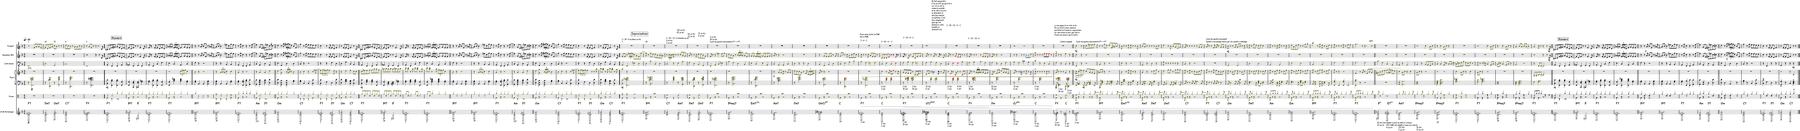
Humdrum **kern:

**kern	**dynam	**harte	**kern	**kern	**kern	**dynam	**kern	**dynam	**kern	**dynam	**kern	**dynam
*part6	*part6	*part6	*part5	*part4	*part4	*part4	*part3	*part3	*part2	*part2	*part1	*part1
*staff7	*staff7	*	*staff6	*staff5	*staff4	*staff4/5	*staff3	*staff3	*staff2	*staff2	*staff1	*staff1
*I"Grille Harmonique	*	*	*I"Drums	*I"Piano	*	*	*I"Contrebasse	*	*I"Saxophone Alto	*	*I"Trumpet	*
*I'Grille H	*	*	*I'Drums	*I'Piano	*	*	*I'Cb.	*	*I'Sax. A.	*	*I'Tpt.	*
*clefG2	*	*	*clefX	*clefF4	*clefG2	*	*clefFv4	*	*clefG2	*	*clefG2	*
*	*	*	*	*	*	*	*ITrd7c12	*	*ITrd5c9	*	*ITrd1c2	*
*k[b-]	*	*	*k[]	*k[b-]	*k[b-]	*	*k[b-]	*	*k[b-]	*	*k[b-]	*
*M4/4	*	*	*M4/4	*M4/4	*M4/4	*	*M4/4	*	*M4/4	*	*M4/4	*
*MM165	*	*	*MM165	*MM165	*MM165	*	*MM165	*	*MM165	*	*MM165	*
=1	=1	=1	=1	=1	=1	=1	=1	=1	=1	=1	=1	=1
!	!	!	!	!	!	!	!	!	!	!	!LO:TX:a:t=I	!
!	!	!	!	!	!	!	!LO:TX:b:t=pizz.	!	!	!	!	!
!	!LO:DY:b	!LO:H:kt=7	!	!	!	!	!	!	!	!	!	!
1FFi 1ci 1e-Xi 1fi 1ai	pp	F:7	1r	4r	1r	.	1FFFj	.	1r	.	2r	.
!	!	!	!	!	!	!LO:DY:b=2	!	!	!	!	!	!
.	.	.	.	2.FFj\ 2.cj\ 2.e-Xj\ 2.aj\	.	pp	.	.	.	.	.	.
.	.	.	.	.	.	.	.	.	.	.	8fj/L	.
.	.	.	.	.	.	.	.	.	.	.	8aj/	.
.	.	.	.	.	.	.	.	.	.	.	8aj/	.
.	.	.	.	.	.	.	.	.	.	.	[8fj/J	.
=2	=2	=2	=2	=2	=2	=2	=2	=2	=2	=2	=2	=2
!	!	!LO:H:kt=m7	!	!	!	!	!	!	!	!	!LO:TX:a:t=VI	!
2DDi/ 2ci/ 2di/ 2fi/ 2ai/	.	D:min7	1r	4r	1r	.	2DDj\	.	1r	.	8fj/L]	.
.	.	.	.	.	.	.	.	.	.	.	8dj/	.
.	.	.	.	4DDj\ 4cj\ 4dj\ 4aj\	.	.	.	.	.	.	8fj/	.
.	.	.	.	.	.	.	.	.	.	.	8aj/J	.
!	!	!LO:H:kt=m7	!	!	!	!	!	!	!	!	!LO:TX:a:t=II	!
2GGi/ 2di/ 2fi/ 2gi/ 2b-i/	.	G:min7	.	4r	.	.	2GGGj/	.	.	.	8ccj\L	.
.	.	.	.	.	.	.	.	.	.	.	8b-j\J	.
.	.	.	.	4GGj\ 4dj\ 4gj\ 4b-j\	.	.	.	.	.	.	8r	.
.	.	.	.	.	.	.	.	.	.	.	8r	.
=3	=3	=3	=3	=3	=3	=3	=3	=3	=3	=3	=3	=3
!	!	!	!	!	!	!	!	!	!	!	!LO:TX:a:t=V	!
1CCi 1ci 1ei 1gi 1b-i	.	C:7	1r	4r	1r	.	1CCj	.	1r	.	8ddj\L	.
.	.	.	.	.	.	.	.	.	.	.	8ccj\	.
.	.	.	.	2.CCj\ 2.ej\ 2.gj\ 2.b-j\	.	.	.	.	.	.	8b-j\J	.
.	.	.	.	.	.	.	.	.	.	.	8r	.
.	.	.	.	.	.	.	.	.	.	.	8aj\L	.
.	.	.	.	.	.	.	.	.	.	.	8aj\	.
.	.	.	.	.	.	.	.	.	.	.	8ccj\	.
.	.	.	.	.	.	.	.	.	.	.	8b-j\J	.
=4	=4	=4	=4	=4	=4	=4	=4	=4	=4	=4	=4	=4
!	!	!LO:H:kt=9	!	!	!	!	!	!	!	!	!LO:TX:a:t=I	!
1FFi 1ci 1e-Xi 1fi 1gi 1ai	.	F:9	1r	4r	1r	.	1FFFj	.	2r	.	8r	.
.	.	.	.	.	.	.	.	.	.	.	8aj/L	.
.	.	.	.	2.FF\ 2.c\ 2.e-X\ 2.f\ 2.g\ 2.a\	.	.	.	.	.	.	8fj/J	.
.	.	.	.	.	.	.	.	.	.	.	8r	.
.	.	.	.	.	.	.	.	.	4r	.	4r	.
.	.	.	.	.	.	.	.	.	8r	.	8r	.
.	.	.	.	.	.	.	.	.	8c/	.	8c/	.
!!LO:REH:place=s1:a:B:rj:fs=14:t=Standard
=5!	=5!	=5!	=5!	=5!	=5!	=5!	=5!	=5!	=5!	=5!	=5!	=5!
*	*	*	*^	*	*	*	*	*	*	*	*	*
!LO:TX:b:t=I	!	!	!	!	!	!	!	!	!	!	!	!	!
!	!	!LO:H:kt=7	!	!	!	!	!LO:DY:b=2	!	!	!	!	!	!
1FFi 1ci 1e-Xi 1fi 1ai	.	F:7	4Rccj/	4Rfj\	4C\ 4c\	1r	mp	4AAA/	.	8Bn/L	.	8Bn/L	.
.	.	.	.	.	.	.	.	.	.	8c/	.	8c/	.
.	.	.	4Rccj/	4r	4FF\ 4A\ 4c\	.	.	4FFF/	.	8f/	.	8f/	.
.	.	.	.	.	.	.	.	.	.	8g#X/J	.	8g#X/J	.
.	.	.	4Raaj/	2r	4FF\ 4A\ 4c\	.	.	4FFF/	.	8a/L	.	8a/L	.
.	.	.	.	.	.	.	.	.	.	8f/	.	8f/	.
.	.	.	4Rggj/	.	4FF/ 4F/	.	.	4AAA/	.	8d/	.	8d/	.
.	.	.	.	.	.	.	.	.	.	[8f/J	.	[8f/J	.
=6	=6	=6	=6	=6	=6	=6	=6	=6	=6	=6	=6	=6	=6
!LO:TX:b:t=IV	!	!LO:H:kt=7	!	!	!	!	!	!	!	!	!	!	!
2BB-i/ 2di/ 2fi/ 2a-Xi/ 2b-i/	.	Bb:7	4Rggj/	4Rfj\	4FF/ 4F/	1r	.	4AAA-X/	.	8f/L]	.	8f/L]	.
.	.	.	.	.	.	.	.	.	.	8d/	.	8d/	.
.	.	.	4Rggj/	4r	4BBB-/ 4D/ 4F/	.	.	4FFF/	.	8f/J	.	8f/J	.
.	.	.	.	.	.	.	.	.	.	8r	.	8r	.
!	!	!LO:H:kt=°	!	!	!	!	!	!	!	!	!	!	!
2BBni/	.	.	4Rggj/	2r	4BBBn/ 4D/ 4F/	.	.	4GGG/	.	8r	.	8r	.
.	.	.	.	.	.	.	.	.	.	4f/	.	4f/	.
.	.	.	4Rggj/	.	4F\ 4A-X\	.	.	4FFF/	.	.	.	.	.
.	.	.	.	.	.	.	.	.	.	8d/	.	8d/	.
=7	=7	=7	=7	=7	=7	=7	=7	=7	=7	=7	=7	=7	=7
!LO:TX:b:t=I	!	!LO:H:kt=7	!	!	!	!	!	!	!	!	!	!	!
1FFi 1ci 1e-Xi 1fi 1ai	.	F:7	4Rggj/	4Rfj\	4F\ 4A\	1r	.	4AAA/	.	8f/	.	8f/	.
.	.	.	.	.	.	.	.	.	.	4r	.	4r	.
.	.	.	4Rggj/	4r	4FF\ 4A\ 4c\	.	.	4FFF/	.	.	.	.	.
.	.	.	.	.	.	.	.	.	.	[8f/	.	[8f/	.
.	.	.	4Rggj/	2r	4FF\ 4A\ 4c\	.	.	4CC/	.	8f/L]	.	8f/L]	.
.	.	.	.	.	.	.	.	.	.	8d/	.	8d/	.
.	.	.	4Rggj/	.	4FF/ 4F/	.	.	4FF\	.	8f/	.	8f/	.
.	.	.	.	.	.	.	.	.	.	8d/J	.	8d/J	.
=8	=8	=8	=8	=8	=8	=8	=8	=8	=8	=8	=8	=8	=8
!LO:TX:b:t=I	!	!LO:H:kt=7	!	!	!	!	!	!	!	!	!	!	!
1FFi 1ci 1e-Xi 1fi 1ai	.	F:7	4Rggj/	4Rfj\	4FF/ 4F/	2r	.	4EE\	.	8a-X/L	.	8a-X/L	.
.	.	.	.	.	.	.	.	.	.	8an/J	.	8an/J	.
*	*	*	*	*	*	*	*	*	*	*Xbrackettup	*	*Xbrackettup	*
.	.	.	4Rggj/	4r	4A\ 4c\ 4e-X\	.	.	4CC/	.	24f/LL	.	24f/LL	.
.	.	.	.	.	.	.	.	.	.	24g/	.	24g/	.
.	.	.	.	.	.	.	.	.	.	24f/J	.	24f/J	.
.	.	.	.	.	.	.	.	.	.	8d/J	.	8d/J	.
*	*	*	*	*	*	*Xbrackettup	*	*	*	*	*	*	*
.	.	.	4Rggj/	2r	4A\ 4c\ 4e-\	12ccj\L	.	4AAA/	.	8f/L	.	8f/L	.
.	.	.	.	.	.	12ee-Xj\	.	.	.	.	.	.	.
.	.	.	.	.	.	.	.	.	.	8g/	.	8g/	.
.	.	.	.	.	.	12ffj\J	.	.	.	.	.	.	.
.	.	.	4Rggj/	.	4F\ 4A\	4ccj\	.	4CC/	.	8f/	.	8f/	.
.	.	.	.	.	.	.	.	.	.	8f/J	.	8f/J	.
*	*	*	*v	*v	*	*	*	*	*	*	*	*	*
=9||	=9||	=9||	=9||	=9||	=9||	=9||	=9||	=9||	=9||	=9||	=9||	=9||
!LO:TX:b:t=IV	!	!LO:H:kt=7	!	!	!	!	!	!	!	!	!	!
1BB-i 1di 1fi 1a-Xi 1b-i	.	Bb:7	4Raaj/	4F\ 4A\	4b-j\	.	4FF\	.	4r	.	4r	.
.	.	.	4Rccj\	4BB-/	4r	.	4r	.	8r	.	8r	.
.	.	.	.	.	.	.	.	.	8a/	.	8a/	.
.	.	.	4Rccj\	4BB-/	2r	.	2r	.	8b-/L	.	8b-/L	.
.	.	.	.	.	.	.	.	.	8f/J	.	8f/J	.
.	.	.	4r	4BB-\ 4F\ 4A\	.	.	.	.	8r	.	8r	.
.	.	.	.	.	.	.	.	.	[8a-X/	.	[8a-X/	.
=10	=10	=10	=10	=10	=10	=10	=10	=10	=10	=10	=10	=10
*	*	*	*^	*	*	*	*	*	*	*	*	*
!LO:TX:b:t=IV	!	!LO:H:kt=7	!	!	!	!	!	!	!	!	!	!	!
1BB-i 1di 1fi 1a-Xi 1b-i	.	Bb:7	4r	4r	4BB-\ 4F\ 4A\	4r	.	4r	.	8a-/L]	.	8a-/L]	.
.	.	.	.	.	.	.	.	.	.	[8b-/J	.	[8b-/J	.
.	.	.	4Rccj/	4r	4BB-/	12aj/L	.	4r	.	4b-\]	.	4b-\]	.
.	.	.	.	.	.	12b-j/	.	.	.	.	.	.	.
.	.	.	.	.	.	12aj/J	.	.	.	.	.	.	.
.	.	.	4Rccj/	4r	4BB-/	4ccj\	.	4BBB-/	.	8ee-X\L	.	8ee-X\L	.
.	.	.	.	.	.	.	.	.	.	8cc\	.	8cc\	.
.	.	.	4r	4Rfj\	4F\ 4A\	4ccj\	.	4BBB-/	.	8ff\	.	8ff\	.
.	.	.	.	.	.	.	.	.	.	8ee-\J	.	8ee-\J	.
=11	=11	=11	=11	=11	=11	=11	=11	=11	=11	=11	=11	=11	=11
!LO:TX:b:t=I	!	!LO:H:kt=7	!	!	!	!	!	!	!	!	!	!	!
1FFi 1ci 1e-Xi 1fi 1ai	.	F:7	4Rggj/	4Rfj\	4F\ 4A\	4aj/	.	4AAA/	.	8r	.	8r	.
.	.	.	.	.	.	.	.	.	.	8ff\	.	8ff\	.
.	.	.	4Raaj/	4r	4FF/ 4F/ 4A/	4r	.	4FFF/	.	4cc\	.	4cc\	.
.	.	.	4Raaj/	2r	4FF\ 4A\ 4c\	2r	.	4FFF/	.	4r	.	4r	.
.	.	.	4Raaj/	.	4AA\ 4c\	.	.	4AAA/	.	8r	.	8r	.
.	.	.	.	.	.	.	.	.	.	[8ee\	.	[8ee\	.
=12	=12	=12	=12	=12	=12	=12	=12	=12	=12	=12	=12	=12	=12
!LO:TX:b:t=III	!	!LO:H:kt=m	!	!	!	!	!	!	!	!	!	!	!
2AAi/ 2ci/ 2ei/ 2ai/	.	A:min	4Raaj/	4Rfj\	4AA\ 4c\	4r	.	4CC/	.	4ee\]	.	4ee\]	.
.	.	.	4Rccj/	4r	4AA\ 4E\ 4A\ 4c\	4aj/	.	4AAA/	.	8g/L	.	8g/L	.
.	.	.	.	.	.	.	.	.	.	8e/J	.	8e/J	.
!LO:TX:b:t=VI	!	!LO:H:kt=7	!	!	!	!	!	!	!	!	!	!	!
2DDi/ 2ci/ 2di/ 2f#Xi/ 2ai/	.	D:7	4Rggj/	2r	4D\ 4A\ 4c\	4aj/	.	4DD\	.	8f#X\L	.	8f#X\L	.
.	.	.	.	.	.	.	.	.	.	8ee-X\	.	8ee-X\	.
.	.	.	4Rggj/	.	4D\ 4d\	4ddj\	.	4AAA/	.	8cc\	.	8cc\	.
.	.	.	.	.	.	.	.	.	.	8cc#X\J	.	8cc#X\J	.
=13||	=13||	=13||	=13||	=13||	=13||	=13||	=13||	=13||	=13||	=13||	=13||	=13||	=13||
!LO:TX:b:t=II	!	!LO:H:kt=m	!	!	!	!	!	!	!	!	!	!	!
1GGi 1di 1gi 1b-i	.	G:min	4Rggj/	4Rfj\	4D\ 4d\	4ddj\	.	4EE\	.	4dd\	.	4dd\	.
.	.	.	4Rggj/	4r	4GG\ 4D\ 4B-\	4gj\ 4ggj\	.	4GGG/	.	8r	.	8r	.
.	.	.	.	.	.	.	.	.	.	8gg\	.	8gg\	.
.	.	.	4Rggj/	2r	4GG\ 4D\ 4B-\	24b-j/LL	.	4DD\	.	24ff#X\LL	.	24ff#X\LL	.
.	.	.	.	.	.	24gj/	.	.	.	24gg\	.	24gg\	.
.	.	.	.	.	.	24b-j/JJ	.	.	.	24ff#\J	.	24ff#\J	.
.	.	.	.	.	.	8r	.	.	.	8dd\J	.	8dd\J	.
.	.	.	4Rggj/	.	4G\ 4B-\	4b-j\	.	4DD\	.	8b-/L	.	8b-/L	.
.	.	.	.	.	.	.	.	.	.	8f/J	.	8f/J	.
=14	=14	=14	=14	=14	=14	=14	=14	=14	=14	=14	=14	=14	=14
!LO:TX:b:t=V	!	!LO:H:kt=7	!	!	!	!	!	!	!	!	!	!	!
1CCi 1ci 1ei 1gi 1b-i	.	C:7	4Rggj/	4r	4G\ 4B-\	4b-j\	.	4CC/	.	4ff\	.	4ff\	.
.	.	.	4Rccj/	4r	4C/	4ccj\	.	4r	.	8r	.	8r	.
.	.	.	.	.	.	.	.	.	.	8ff\	.	8ff\	.
.	.	.	4Rccj/	4r	4C/	4r	.	2r	.	8ee\L	.	8ee\L	.
.	.	.	.	.	.	.	.	.	.	8ee\	.	8ee\	.
.	.	.	4Rggj/	4Rfj\	4C\ 4c\	8r	.	.	.	8dd\	.	8dd\	.
.	.	.	.	.	.	[8ee-Xj\	.	.	.	8dd\J	.	8dd\J	.
=15	=15	=15	=15	=15	=15	=15	=15	=15	=15	=15	=15	=15	=15
!LO:TX:b:t=I	!	!LO:H:kt=7	!	!	!	!	!	!	!	!	!	!	!
2FFi/ 2ci/ 2e-Xi/ 2fi/ 2ai/	.	F:7	4Rggj/	4r	4C\ 4c\	8ee-j\L]	.	4r	.	4cc\	.	4cc\	.
*	*	*	*	*	*	*brackettup	*	*	*	*	*	*	*
.	.	.	.	.	.	12ffj\	.	.	.	.	.	.	.
.	.	.	.	.	.	12ee-Xj\	.	.	.	.	.	.	.
.	.	.	4Rccj/	4r	4F\	.	.	4r	.	8r	.	8r	.
.	.	.	.	.	.	12ffj\J	.	.	.	.	.	.	.
.	.	.	.	.	.	4ee-j\	.	.	.	[8f/	.	[8f/	.
!LO:TX:b:t=VI	!	!LO:H:kt=7	!	!	!	!	!	!	!	!	!	!	!
2DDi/ 2ci/ 2di/ 2f#Xi/ 2ai/	.	D:7	4Rccj/	4r	4D\	.	.	4FF\	.	8f/L]	.	8f/L]	.
.	.	.	.	.	.	8ddj\	.	.	.	8d/J	.	8d/J	.
.	.	.	4Rggj/	4Rfj\	4D\ 4d\	4r	.	4DD\	.	4f/	.	4f/	.
=16	=16	=16	=16	=16	=16	=16	=16	=16	=16	=16	=16	=16	=16
!LO:TX:b:t=II	!	!LO:H:kt=m	!	!	!	!	!	!	!	!	!	!	!
2GGi/ 2di/ 2gi/ 2b-i/	.	G:min	4Rggj/	4Rfj\	4D\ 4d\	4r	.	4DD\	.	8r	.	8r	.
.	.	.	.	.	.	.	.	.	.	[8f/L	.	[8f/L	.
.	.	.	4Rggj/	4r	4G\ 4B-\ 4d\	4ddj\	.	4GG\	.	8f/]	.	8f/]	.
.	.	.	.	.	.	.	.	.	.	8d/J	.	8d/J	.
!LO:TX:b:t=V	!	!LO:H:kt=7	!	!	!	!	!	!	!	!	!	!	!
2CCi/ 2ci/ 2ei/ 2gi/ 2b-i/	.	C:7	4Rggj/	2r	4C\ 4G\ 4B-\	4eej\	.	4CC/	.	4f/	.	4f/	.
.	.	.	4Rggj/	.	4C\ 4c\	8ccj\L	.	4BBB-/	.	8r	.	8r	.
.	.	.	.	.	.	8ccj\J	.	.	.	8c/	.	8c/	.
*	*	*	*v	*v	*	*	*	*	*	*	*	*	*
=17!	=17!	=17!	=17!	=17!	=17!	=17!	=17!	=17!	=17!	=17!	=17!	=17!
!LO:TX:b:t=I	!	!	!	!	!	!	!	!	!	!	!	!
!	!	!LO:H:kt=7	!	!	!	!LO:DY:b=2	!	!	!	!	!	!
1FFi 1ci 1e-Xi 1fi 1ai	.	F:7	8Rggj/L	4C\ 4c\	8ccj\L	mp	4AAA/	.	8Bn/L	.	8Bn/L	.
.	.	.	8Rccj/	.	8ee-Xj\	.	.	.	8c/	.	8c/	.
.	.	.	8Rggj/	4F\ 4A\ 4c\	8ee-j\	.	4FFF/	.	8f/	.	8f/	.
.	.	.	8Rccj/J	.	8ffj\J	.	.	.	8g#X/J	.	8g#X/J	.
.	.	.	8Rggj/L	4F\ 4A\ 4c\	8ffj\L	.	4FFF/	.	8a/L	.	8a/L	.
.	.	.	8Rccj/	.	8aaj\	.	.	.	8f/	.	8f/	.
.	.	.	8Rggj/	4FF/ 4F/	8aaj\	.	4AAA/	.	8d/	.	8d/	.
.	.	.	8Rccj/J	.	8ffj\J	.	.	.	[8f/J	.	[8f/J	.
=18	=18	=18	=18	=18	=18	=18	=18	=18	=18	=18	=18	=18
!LO:TX:b:t=IV	!	!LO:H:kt=7	!	!	!	!	!	!	!	!	!	!
2BB-i/ 2di/ 2fi/ 2a-Xi/ 2b-i/	.	Bb:7	8Rggj/L	4FF/ 4F/	8aa-Xj\L	.	4AAA-X/	.	8f/L]	.	8f/L]	.
.	.	.	8Rccj/	.	8bb-j\	.	.	.	8d/	.	8d/	.
.	.	.	8Rggj/	4BB-\ 4D\ 4F\	8aa-j\	.	4FFF/	.	8f/J	.	8f/J	.
.	.	.	8Rccj/J	.	8bb-j\J	.	.	.	8r	.	8r	.
!	!	!LO:H:kt=°	!	!	!	!	!	!	!	!	!	!
2BBni/	.	.	8Rggj/L	4BBn\ 4D\ 4F\	8aa-j\L	.	4GGG/	.	8r	.	8r	.
.	.	.	8Rccj/	.	8bbnj\	.	.	.	4f/	.	4f/	.
.	.	.	8Rggj/	4F\ 4A-X\	8aa-j\	.	4FFF/	.	.	.	.	.
.	.	.	8Rccj/J	.	8bbj\J	.	.	.	8d/	.	8d/	.
=19	=19	=19	=19	=19	=19	=19	=19	=19	=19	=19	=19	=19
!LO:TX:b:t=I	!	!LO:H:kt=7	!	!	!	!	!	!	!	!	!	!
1FFi 1ci 1e-Xi 1fi 1ai	.	F:7	8Rggj/L	4F\ 4A\	8cccj\L	.	4AAA/	.	8f/	.	8f/	.
.	.	.	8Rccj/J	.	8aaj\ 8cccj\J	.	.	.	4r	.	4r	.
.	.	.	4Rccj/	4F\ 4A\ 4c\	8r	.	4FFF/	.	.	.	.	.
.	.	.	.	.	8aaj\	.	.	.	[8f/	.	[8f/	.
.	.	.	8Rggj/L	4F\ 4A\ 4c\	8cccj\L	.	4CC/	.	8f/L]	.	8f/L]	.
.	.	.	8Rccj/J	.	8aaj\ 8cccj\J	.	.	.	8d/	.	8d/	.
.	.	.	4Rccj/	4FF/ 4F/	8r	.	4FF\	.	8f/	.	8f/	.
.	.	.	.	.	8aaj\	.	.	.	8d/J	.	8d/J	.
=20	=20	=20	=20	=20	=20	=20	=20	=20	=20	=20	=20	=20
!LO:TX:b:t=I	!	!LO:H:kt=7	!	!	!	!	!	!	!	!	!	!
1FFi 1ci 1e-Xi 1fi 1ai	.	F:7	8Rggj/L	4FF/ 4F/	8cccj\L	.	4EE\	.	8a-X/L	.	8a-X/L	.
.	.	.	8Rccj/J	.	8aaj\ 8cccj\J	.	.	.	8an/J	.	8an/J	.
.	.	.	4Raaj/	4F\ 4A\ 4c\ 4e-X\	8r	.	4CC/	.	24f/LL	.	24f/LL	.
.	.	.	.	.	.	.	.	.	24g/	.	24g/	.
.	.	.	.	.	.	.	.	.	24f/J	.	24f/J	.
.	.	.	.	.	8aaj\	.	.	.	8d/J	.	8d/J	.
*	*	*	*	*	*Xbrackettup	*	*	*	*	*	*	*
.	.	.	4Rggj/	4F\ 4A\ 4c\ 4e-\	12ffj\L	.	4AAA/	.	8f/L	.	8f/L	.
.	.	.	.	.	12ee-Xj\	.	.	.	.	.	.	.
.	.	.	.	.	.	.	.	.	8g/	.	8g/	.
.	.	.	.	.	12ffj\J	.	.	.	.	.	.	.
.	.	.	4Rggj/	4F\ 4A\	4ccj\	.	4CC/	.	8f/	.	8f/	.
.	.	.	.	.	.	.	.	.	8f/J	.	8f/J	.
=21||	=21||	=21||	=21||	=21||	=21||	=21||	=21||	=21||	=21||	=21||	=21||	=21||
!LO:TX:b:t=IV	!	!LO:H:kt=7	!	!	!	!	!	!	!	!	!	!
1BB-i 1di 1fi 1a-Xi 1b-i	.	Bb:7	4Rggj/	4F\ 4A\	4b-j\	.	4FF\	.	4r	.	4r	.
.	.	.	4Rccj/	4BB-/	4r	.	4r	.	8r	.	8r	.
.	.	.	.	.	.	.	.	.	8a/	.	8a/	.
.	.	.	4Rccj/	4BB-/	2r	.	2r	.	8b-/L	.	8b-/L	.
.	.	.	.	.	.	.	.	.	8f/J	.	8f/J	.
.	.	.	4Rggj/	4BB-\ 4F\ 4A\	.	.	.	.	8r	.	8r	.
.	.	.	.	.	.	.	.	.	[8a-X/	.	[8a-X/	.
=22	=22	=22	=22	=22	=22	=22	=22	=22	=22	=22	=22	=22
!LO:TX:b:t=IV	!	!LO:H:kt=7	!	!	!	!	!	!	!	!	!	!
1BB-i 1di 1fi 1a-Xi 1b-i	.	Bb:7	4Rggj/	4BB-\ 4F\ 4A\	4r	.	4r	.	8a-/L]	.	8a-/L]	.
.	.	.	.	.	.	.	.	.	[8b-/J	.	[8b-/J	.
.	.	.	4Rccj/	4BB-/	12aj/L	.	4r	.	4b-\]	.	4b-\]	.
.	.	.	.	.	12b-j/	.	.	.	.	.	.	.
.	.	.	.	.	12aj/J	.	.	.	.	.	.	.
.	.	.	4Rccj/	4BB-/	4ccj\	.	4BBB-/	.	8ee-X\L	.	8ee-X\L	.
.	.	.	.	.	.	.	.	.	8cc\	.	8cc\	.
.	.	.	4Rggj/	4F\ 4A\	4ccj\	.	4BBB-/	.	8ff\	.	8ff\	.
.	.	.	.	.	.	.	.	.	8ee-\J	.	8ee-\J	.
=23	=23	=23	=23	=23	=23	=23	=23	=23	=23	=23	=23	=23
*	*	*	*^	*	*	*	*	*	*	*	*	*
!LO:TX:b:t=I	!	!LO:H:kt=7	!	!	!	!	!	!	!	!	!	!	!
1FFi 1ci 1e-Xi 1fi 1ai	.	F:7	4Raaj/	4Rfj\	4F\ 4A\	4aj/	.	4AAA/	.	8r	.	8r	.
.	.	.	.	.	.	.	.	.	.	8ff\	.	8ff\	.
.	.	.	4Rggj/	4r	4FF/ 4F/ 4A/	4r	.	4FFF/	.	4cc\	.	4cc\	.
.	.	.	4Rggj/	2r	4FF\ 4A\ 4c\	2r	.	4FFF/	.	4r	.	4r	.
.	.	.	4Rggj/	.	4AA\ 4c\	.	.	4AAA/	.	8r	.	8r	.
.	.	.	.	.	.	.	.	.	.	[8ee\	.	[8ee\	.
=24	=24	=24	=24	=24	=24	=24	=24	=24	=24	=24	=24	=24	=24
!LO:TX:b:t=III	!	!LO:H:kt=m	!	!	!	!	!	!	!	!	!	!	!
2AAi/ 2ci/ 2ei/ 2ai/	.	A:min	4Raaj/	4Rfj\	4AA\ 4c\	4r	.	4CC/	.	4ee\]	.	4ee\]	.
.	.	.	4Rccj/	4r	4AA\ 4E\ 4A\ 4c\	4aj/	.	4AAA/	.	8g/L	.	8g/L	.
.	.	.	.	.	.	.	.	.	.	8e/J	.	8e/J	.
!LO:TX:b:t=VI	!	!LO:H:kt=7	!	!	!	!	!	!	!	!	!	!	!
2DDi/ 2ci/ 2di/ 2f#Xi/ 2ai/	.	D:7	4Rggj/	2r	4D\ 4A\ 4c\	4aj/	.	4DD\	.	8f#X\L	.	8f#X\L	.
.	.	.	.	.	.	.	.	.	.	8ee-X\	.	8ee-X\	.
.	.	.	4Rggj/	.	4D\ 4d\	4ddj\	.	4AAA/	.	8cc\	.	8cc\	.
.	.	.	.	.	.	.	.	.	.	8cc#X\J	.	8cc#X\J	.
=25||	=25||	=25||	=25||	=25||	=25||	=25||	=25||	=25||	=25||	=25||	=25||	=25||	=25||
!LO:TX:b:t=II	!	!LO:H:kt=m	!	!	!	!	!	!	!	!	!	!	!
1GGi 1di 1gi 1b-i	.	G:min	4Rggj/	4Rfj\	4D\ 4d\	4ddj\	.	4EE\	.	4dd\	.	4dd\	.
.	.	.	4Rggj/	4r	4GG\ 4D\ 4B-\	4gj\ 4ggj\	.	4GGG/	.	8r	.	8r	.
.	.	.	.	.	.	.	.	.	.	8gg\	.	8gg\	.
.	.	.	4Rggj/	2r	4GG\ 4D\ 4B-\	24b-j/LL	.	4DD\	.	24ff#X\LL	.	24ff#X\LL	.
.	.	.	.	.	.	24gj/	.	.	.	24gg\	.	24gg\	.
.	.	.	.	.	.	24b-j/JJ	.	.	.	24ff#\J	.	24ff#\J	.
.	.	.	.	.	.	8r	.	.	.	8dd\J	.	8dd\J	.
.	.	.	4Rggj/	.	4G\ 4B-\	4b-j\	.	4DD\	.	8b-/L	.	8b-/L	.
.	.	.	.	.	.	.	.	.	.	8f/J	.	8f/J	.
=26	=26	=26	=26	=26	=26	=26	=26	=26	=26	=26	=26	=26	=26
!LO:TX:b:t=V	!	!LO:H:kt=7	!	!	!	!	!	!	!	!	!	!	!
1CCi 1ci 1ei 1gi 1b-i	.	C:7	4Rggj/	4Rfj\	4G\ 4B-\	4b-j\	.	4CC/	.	4ff\	.	4ff\	.
.	.	.	4Rccj/	4r	4C/	4ccj\	.	4r	.	8r	.	8r	.
.	.	.	.	.	.	.	.	.	.	8ff\	.	8ff\	.
.	.	.	4Rggj/	2r	4C/	4r	.	2r	.	8ee\L	.	8ee\L	.
.	.	.	.	.	.	.	.	.	.	8ee\	.	8ee\	.
.	.	.	4Rggj/	.	4C\ 4c\	8r	.	.	.	8dd\	.	8dd\	.
.	.	.	.	.	.	[8ee-Xj\	.	.	.	8dd\J	.	8dd\J	.
=27	=27	=27	=27	=27	=27	=27	=27	=27	=27	=27	=27	=27	=27
!LO:TX:b:t=I	!	!LO:H:kt=7	!	!	!	!	!	!	!	!	!	!	!
2FFi/ 2ci/ 2e-Xi/ 2fi/ 2ai/	.	F:7	4Rccj/	4r	4C\ 4c\	8ee-j\L]	.	4r	.	4cc\	.	4cc\	.
*	*	*	*	*	*	*brackettup	*	*	*	*	*	*	*
.	.	.	.	.	.	12ffj\	.	.	.	.	.	.	.
.	.	.	.	.	.	12ee-Xj\	.	.	.	.	.	.	.
.	.	.	4Rccj/	4r	4F\	.	.	4r	.	8r	.	8r	.
.	.	.	.	.	.	12ffj\J	.	.	.	.	.	.	.
.	.	.	.	.	.	4ee-j\	.	.	.	[8f/	.	[8f/	.
!LO:TX:b:t=VI	!	!LO:H:kt=7	!	!	!	!	!	!	!	!	!	!	!
2DDi/ 2ci/ 2di/ 2f#Xi/ 2ai/	.	D:7	4Rggj/	2r	4D\	.	.	4FF\	.	8f/L]	.	8f/L]	.
.	.	.	.	.	.	8r	.	.	.	8d/J	.	8d/J	.
.	.	.	4Rggj/	.	4D\ 4d\	8r	.	4DD\	.	4f/	.	4f/	.
.	.	.	.	.	.	8aaj\	.	.	.	.	.	.	.
=28	=28	=28	=28	=28	=28	=28	=28	=28	=28	=28	=28	=28	=28
!LO:TX:b:t=II	!	!LO:H:kt=m	!	!	!	!	!	!	!	!	!	!	!
2GGi/ 2di/ 2gi/ 2b-i/	.	G:min	4Raaj/	4Rfj\	4D\ 4d\	8bb-j\L	.	4DD\	.	8r	.	8r	.
.	.	.	.	.	.	8ggj\ 8bb-j\J	.	.	.	[8f/L	.	[8f/L	.
.	.	.	4Rggj/	4r	4G\ 4B-\ 4d\	8r	.	4GG\	.	8f/]	.	8f/]	.
.	.	.	.	.	.	8ggj\	.	.	.	8d/J	.	8d/J	.
!LO:TX:b:t=V	!	!LO:H:kt=7	!	!	!	!	!	!	!	!	!	!	!
2CCi/ 2ci/ 2ei/ 2gi/ 2b-i/	.	C:7	4Rggj/	2r	4C\ 4G\ 4B-\	8bb-j\L	.	4CC/	.	4f/	.	4f/	.
.	.	.	.	.	.	8ggj\ 8bb-j\J	.	.	.	.	.	.	.
.	.	.	4Raaj/	.	4C\ 4c\	8r	.	4BBB-/	.	8r	.	8r	.
.	.	.	.	.	.	8ggj\	.	.	.	8c/	.	8c/	.
!!LO:REH:place=s1:a:B:rj:fs=14:t=Improvisations
=29!	=29!	=29!	=29!	=29!	=29!	=29!	=29!	=29!	=29!	=29!	=29!	=29!	=29!
!	!	!	!	!	!	!	!	!	!	!	!	!LO:TX:a:t=I	!
!	!	!	!	!	!	!	!	!	!	!	!	!LO:TX:a:t=I - IV - V du blues (en fa)	!
!LO:TX:b:t=I	!	!	!	!	!	!	!	!	!	!	!	!	!
!	!	!LO:H:kt=7	!	!	!	!	!LO:DY:b=2	!	!	!	!	!	!
1FFi 1ci 1e-Xi 1fi 1ai	.	F:7	4r	4Rfj\	4Cj\ 4cj\	4aaj\	mp	4AAAj/	.	8fj/L	.	1r	.
.	.	.	.	.	.	.	.	.	.	8fj/J	.	.	.
.	.	.	4r	4r	2.FFj\ 2.cj\ 2.e-Xj\ 2.fj\ 2.aj\	4r	.	4FFFj/	.	8r	.	.	.
.	.	.	.	.	.	.	.	.	.	24ee-Xj\LL	.	.	.
.	.	.	.	.	.	.	.	.	.	24ffj\	.	.	.
.	.	.	.	.	.	.	.	.	.	24ee-j\JJ	.	.	.
.	.	.	2r	2r	.	2r	.	4EE-Xj\	.	8ccj\L	.	.	.
.	.	.	.	.	.	.	.	.	.	8aj\	.	.	.
.	.	.	.	.	.	.	.	4DDj\	.	8fj\	.	.	.
.	.	.	.	.	.	.	.	.	.	[8ffj\J	.	.	.
=30	=30	=30	=30	=30	=30	=30	=30	=30	=30	=30	=30	=30	=30
!	!	!LO:H:kt=9	!	!	!	!	!	!	!	!	!	!LO:TX:a:t=IV	!
1BB-i 1ci 1di 1fi 1a-Xi 1b-i	.	Bb:9	1r	4Rfj\	4r	1r	.	4DDj\	.	8ffj\]	.	1r	.
.	.	.	.	.	.	.	.	.	.	8r	.	.	.
.	.	.	.	4r	2.BB-j\ 2.cj\ 2.dj\ 2.fj\ 2.a-Xj\ 2.b-j\	.	.	4BB-j\	.	8ffj\L	.	.	.
.	.	.	.	.	.	.	.	.	.	8ddj\J	.	.	.
.	.	.	.	2r	.	.	.	4CCj/	.	8ddj\L	.	.	.
.	.	.	.	.	.	.	.	.	.	8b-j\	.	.	.
.	.	.	.	.	.	.	.	4DDj\	.	8b-j\	.	.	.
.	.	.	.	.	.	.	.	.	.	8a-Xj\J	.	.	.
=31	=31	=31	=31	=31	=31	=31	=31	=31	=31	=31	=31	=31	=31
!	!	!	!	!	!	!	!	!	!	!	!	!LO:TX:a:t=V (en fa)	!
!	!	!	!	!	!	!	!	!	!	!	!	!LO:TX:a:t=I (en do)	!
!	!	!LO:H:kt=7	!	!	!	!	!	!	!	!	!	!LO:TX:a:t=I - VI - II - V Anatole (en do)	!
*	*	*	*	*	*	*	*	*	*	*	*	*^	*
2ci/ 2ei/ 2gi/ 2b-i/	.	C:7	2r	4Rfj\	4r	1r	.	4CCj/	.	8r	.	1r	2ryy	.
.	.	.	.	.	.	.	.	.	.	24ccj\LL	.	.	.	.
.	.	.	.	.	.	.	.	.	.	24b-j\	.	.	.	.
.	.	.	.	.	.	.	.	.	.	24ccj\JJ	.	.	.	.
.	.	.	.	4r	4cj\ 4ej\ 4gj\ 4b-j\	.	.	4r	.	8ccj\	.	.	.	.
.	.	.	.	.	.	.	.	.	.	8r	.	.	.	.
!	!	!	!	!	!	!	!	!	!	!	!	!	!LO:TX:a:t=III (en fa)	!
!	!	!LO:H:kt=m7	!	!	!	!	!	!	!	!	!	!	!LO:TX:a:t=VI (en do)	!
2AAi/ 2ci/ 2ei/ 2gi/ 2ai/	.	A:min7	2Rccj/	2r	4r	.	.	4EEj\	.	8r	.	.	2ryy	.
.	.	.	.	.	.	.	.	.	.	8ccj/L	.	.	.	.
.	.	.	.	.	4AAj\ 4cj\ 4ej\ 4gj\ 4aj\	.	.	4AAj\	.	8aj/	.	.	.	.
.	.	.	.	.	.	.	.	.	.	8gj/J	.	.	.	.
=32	=32	=32	=32	=32	=32	=32	=32	=32	=32	=32	=32	=32	=32	=32
!	!	!	!	!	!	!	!	!	!	!	!	!LO:TX:a:t=II (en do)	!	!
!	!	!LO:H:kt=m7	!	!	!	!	!	!	!	!	!	!LO:TX:a:t=VI (en fa)	!	!
2DDi/ 2ci/ 2di/ 2fi/ 2ai/	.	D:min7	2r	4Rfj\	4r	1r	.	4FFj\	.	8aj/	.	1r	2ryy	.
.	.	.	.	.	.	.	.	.	.	8r	.	.	.	.
.	.	.	.	4r	4DDj\ 4cj\ 4dj\ 4fj\ 4aj\	.	.	4DDj\	.	8r	.	.	.	.
.	.	.	.	.	.	.	.	.	.	8ccj\	.	.	.	.
!	!	!	!	!	!	!	!	!	!	!	!	!	!LO:TX:a:t=II (en fa)	!
!	!	!LO:H:kt=m7	!	!	!	!	!	!	!	!	!	!	!LO:TX:a:t=V (en do)	!
2GGi/ 2di/ 2fi/ 2gi/ 2b-i/	.	G:min7	2Rccj/	2r	4r	.	.	4BBB-j/	.	8ddj\L	.	.	2ryy	.
.	.	.	.	.	.	.	.	.	.	8ddj\	.	.	.	.
.	.	.	.	.	4GGj\ 4dj\ 4fj\ 4gj\ 4b-j\	.	.	4GGGj/	.	8b-j\	.	.	.	.
.	.	.	.	.	.	.	.	.	.	8gj\J	.	.	.	.
=33	=33	=33	=33	=33	=33	=33	=33	=33	=33	=33	=33	=33	=33	=33
!	!	!	!	!	!	!	!	!	!	!	!	!LO:TX:a:t=Cycle des quintes descendantes F7 -> F7	!	!
!	!	!	!	!	!	!	!	!	!	!	!	!LO:TX:a:t=I (en fa)	!	!
!	!	!LO:H:kt=7	!	!	!	!	!	!	!	!	!	!LO:TX:a:t=IV (en do)	!	!
*	*	*	*	*	*	*	*	*	*	*	*	*v	*v	*
1FFi 1ci 1e-Xi 1fi 1ai	.	F:7	1r	4Rfj\	4r	1r	.	4FFFj/	.	8fj/	.	1r	.
.	.	.	.	.	.	.	.	.	.	8r	.	.	.
.	.	.	.	4r	2.FFj\ 2.cj\ 2.e-Xj\ 2.fj\ 2.aj\	.	.	4AAAj/	.	4r	.	.	.
.	.	.	.	2r	.	.	.	4CCj/	.	4ee-Xj\	.	.	.
.	.	.	.	.	.	.	.	4EE-Xj\	.	8ee-j\L	.	.	.
.	.	.	.	.	.	.	.	.	.	8ffj\J	.	.	.
=34	=34	=34	=34	=34	=34	=34	=34	=34	=34	=34	=34	=34	=34
!	!	!LO:H:kt=maj7	!	!	!	!	!	!	!	!	!	!	!
1BB-i 1di 1fi 1ai 1b-i	.	Bb:maj7	1r	4Rfj\	4r	1r	.	4AAj\	.	8ddj\L	.	1r	.
.	.	.	.	.	.	.	.	.	.	8b-j\	.	.	.
.	.	.	.	4r	2.BB-j\ 2.dj\ 2.fj\ 2.aj\ 2.b-j\	.	.	4FFj\	.	8aj\J	.	.	.
.	.	.	.	.	.	.	.	.	.	8r	.	.	.
.	.	.	.	2r	.	.	.	4DDj\	.	24b-j/LL	.	.	.
.	.	.	.	.	.	.	.	.	.	24aj/	.	.	.
.	.	.	.	.	.	.	.	.	.	24b-j/J	.	.	.
.	.	.	.	.	.	.	.	.	.	8aj/J	.	.	.
.	.	.	.	.	.	.	.	4BBB-j/	.	8aj/L	.	.	.
.	.	.	.	.	.	.	.	.	.	8fj/J	.	.	.
=35	=35	=35	=35	=35	=35	=35	=35	=35	=35	=35	=35	=35	=35
!	!	!LO:H:kt=m7(b5)	!	!	!	!	!	!	!	!	!	!	!
1EEi 1di 1ei 1gi 1b-i	.	E:hdim7	1r	4Rfj\	4r	1r	.	4EEj\	.	8gj/L	.	1r	.
.	.	.	.	.	.	.	.	.	.	8gj/J	.	.	.
.	.	.	.	4r	2.EEj\ 2.dj\ 2.ej\ 2.gj\ 2.b-j\	.	.	4CCj/	.	24fj/LL	.	.	.
.	.	.	.	.	.	.	.	.	.	24gj/	.	.	.
.	.	.	.	.	.	.	.	.	.	24fj/J	.	.	.
.	.	.	.	.	.	.	.	.	.	8ej/J	.	.	.
.	.	.	.	2r	.	.	.	4EEj\	.	8gj/L	.	.	.
.	.	.	.	.	.	.	.	.	.	8fj/	.	.	.
.	.	.	.	.	.	.	.	4AAAj/	.	8fj/	.	.	.
.	.	.	.	.	.	.	.	.	.	8gj/J	.	.	.
=36	=36	=36	=36	=36	=36	=36	=36	=36	=36	=36	=36	=36	=36
!	!	!LO:H:kt=m7	!	!	!	!	!LO:DY:b	!	!	!	!	!	!
1AAi 1ci 1ei 1gi 1ai	.	A:min7	1r	4Rfj\	4r	4r	f	4CCj/	.	8aj/	.	1r	.
.	.	.	.	.	.	.	.	.	.	8r	.	.	.
.	.	.	.	4r	2.A\ 2.cj\ 2.ej\ 2.gj\ 2.aj\	8aj/L	.	4AAAj/	.	4r	.	.	.
.	.	.	.	.	.	8gj/J	.	.	.	.	.	.	.
.	.	.	.	2r	.	8ccj\	.	4AAAj/	.	2r	.	.	.
.	.	.	.	.	.	8r	.	.	.	.	.	.	.
.	.	.	.	.	.	8aj/L	.	4CCj/	.	.	.	.	.
.	.	.	.	.	.	8aj/J	.	.	.	.	.	.	.
=37	=37	=37	=37	=37	=37	=37	=37	=37	=37	=37	=37	=37	=37
!	!	!LO:H:kt=m7	!	!	!	!	!	!	!	!	!	!	!
1DDi 1ci 1di 1fi 1ai	.	D:min7	1r	4Rfj\	4r	8ddj\L	.	4DDj\	.	1r	.	1r	.
.	.	.	.	.	.	8ccj\	.	.	.	.	.	.	.
.	.	.	.	4r	2.dj\ 2.fj\ 2.aj\ 2.ccj\	8ccj\	.	4r	.	.	.	.	.
.	.	.	.	.	.	8aj\J	.	.	.	.	.	.	.
.	.	.	.	2r	.	8r	.	4r	.	.	.	.	.
.	.	.	.	.	.	8fj/	.	.	.	.	.	.	.
*	*	*	*	*	*	*Xbrackettup	*	*	*	*	*	*	*
.	.	.	.	.	.	24dj/LL	.	4DDj\	.	.	.	.	.
.	.	.	.	.	.	24cj/	.	.	.	.	.	.	.
.	.	.	.	.	.	24dj/J	.	.	.	.	.	.	.
.	.	.	.	.	.	8fj/J	.	.	.	.	.	.	.
=38	=38	=38	=38	=38	=38	=38	=38	=38	=38	=38	=38	=38	=38
!	!	!LO:H:kt=m7/	!	!	!	!	!	!	!	!	!	!	!
1GGi 1di 1fi 1gi 1b-Xi 1bn	.	G:min	1r	4Rfj\	4r	8gj/	.	4BBB-j/	.	4r	.	1r	.
.	.	.	.	.	.	8r	.	.	.	.	.	.	.
.	.	.	.	4r	2.GGj\ 2.dj\ 2.fj\ 2.gj\	4r	.	4GGGj/	.	8gj/L	.	.	.
.	.	.	.	.	.	.	.	.	.	8fj/J	.	.	.
.	.	.	.	2r	.	2r	.	4BBB-j/	.	8fj/L	.	.	.
.	.	.	.	.	.	.	.	.	.	8gj/J	.	.	.
.	.	.	.	.	.	.	.	4DDj\	.	8r	.	.	.
.	.	.	.	.	.	.	.	.	.	8gj/	.	.	.
=39	=39	=39	=39	=39	=39	=39	=39	=39	=39	=39	=39	=39	=39
1CCi 1ci 1ei 1gi	.	C:maj	1r	4Rfj\	4r	1r	.	4CCj/	.	8gj/L	.	1r	.
.	.	.	.	.	.	.	.	.	.	8b-Z/J	.	.	.
.	.	.	.	4r	2.CCj\ 2.cj\ 2.eV\ 2.gj\	.	.	4EEj\	.	8r	.	.	.
.	.	.	.	.	.	.	.	.	.	8ccj\	.	.	.
.	.	.	.	2r	.	.	.	4GGj\	.	8b-Z\L	.	.	.
.	.	.	.	.	.	.	.	.	.	8ccj\	.	.	.
.	.	.	.	.	.	.	.	4BB-j\	.	8eej\	.	.	.
.	.	.	.	.	.	.	.	.	.	8ccj\J	.	.	.
=40	=40	=40	=40	=40	=40	=40	=40	=40	=40	=40	=40	=40	=40
!	!	!	!	!	!	!	!	!	!	!	!	!LO:TX:a:t=I - V - I	!
!	!	!	!	!	!	!	!	!	!	!	!	!LO:TX:a:t=Piano (main droite) en DoM	!
!	!	!	!	!	!	!	!	!	!	!	!	!LO:TX:a:t=Sax en FaM	!
!LO:TX:b:t=I (fa)	!	!LO:H:kt=7	!	!	!	!	!	!	!	!	!	!	!
1FFi 1ci 1e-Xi 1fi 1ai	.	F:7	1r	4Rfj\	4r	1r	.	4AAj\	.	8ccj\	.	1r	.
.	.	.	.	.	.	.	.	.	.	8r	.	.	.
.	.	.	.	4r	2.FFj\ 2.cj\ 2.e-XN\ 2.fj\ 2.aj\	.	.	4FFj\	.	8r	.	.	.
.	.	.	.	.	.	.	.	.	.	8ccj\	.	.	.
.	.	.	.	2r	.	.	.	4EE-XN\	.	8aj/L	.	.	.
.	.	.	.	.	.	.	.	.	.	8fj/	.	.	.
.	.	.	.	.	.	.	.	4FFj\	.	8fj/J	.	.	.
.	.	.	.	.	.	.	.	.	.	8r	.	.	.
=41	=41	=41	=41	=41	=41	=41	=41	=41	=41	=41	=41	=41	=41
!	!	!	!	!	!	!	!	!	!	!	!	!LO:TX:a:t=I - IV - V -  I	!
!	!	!	!	!	!LO:TX:b:t=V (fa)	!	!	!	!	!	!	!	!
!	!	!	!	!	!LO:TX:b:t=I (do)	!	!	!	!	!	!	!	!
!LO:TX:b:t=V (fa)	!	!	!	!	!	!	!	!	!	!	!	!	!
!LO:TX:b:t=I (do)	!	!	!	!	!	!	!	!	!	!	!	!	!
1CCi 1ci 1ei 1gi	.	C:maj	1r	4Rfj\	4r	4ccj\	.	4CCj/	.	8cj/L	.	1r	.
.	.	.	.	.	.	.	.	.	.	8cj/	.	.	.
.	.	.	.	4r	4cj\ 4eV\ 4gj\	8r	.	4EEj\	.	8cj/	.	.	.
.	.	.	.	.	.	8gj/	.	.	.	8eV/J	.	.	.
.	.	.	.	2r	2cj\ 2eV\ 2gj\	8ccj\L	.	4CCj/	.	8r	.	.	.
.	.	.	.	.	.	8eeV\J	.	.	.	8r	.	.	.
.	.	.	.	.	.	8r	.	4EEV\	.	8eV/	.	.	.
.	.	.	.	.	.	8ccj\	.	.	.	8r	.	.	.
=42	=42	=42	=42	=42	=42	=42	=42	=42	=42	=42	=42	=42	=42
!	!	!	!	!	!	!	!	!	!	!	!	!LO:TX:a:t=I - II - V - I	!
!	!	!	!	!	!LO:TX:b:t=I (fa)	!	!	!	!	!	!	!	!
!	!	!	!	!	!LO:TX:b:t=IV (do)	!	!	!	!	!	!	!	!
!LO:TX:b:t=I (fa)	!	!	!	!	!	!	!	!	!	!	!	!	!
!LO:TX:b:t=IV (do)	!	!LO:H:kt=7	!	!	!	!	!	!	!	!	!	!	!
1FF 1c 1e-X 1f 1a	.	F:7	1r	4Rfj\	4r	8aj/L	.	4FFj\	.	8f/	.	1r	.
.	.	.	.	.	.	8gj/	.	.	.	8r	.	.	.
.	.	.	.	4r	4cj\ 4e-XN\ 4fj\ 4gj\ 4aj\	8fj/	.	4GGj\	.	8cj/	.	.	.
.	.	.	.	.	.	8fj/J	.	.	.	8r	.	.	.
!	!	!	!	!	!LO:TX:b:t=I (fa)	!	!	!	!	!	!	!	!
!	!	!	!	!	!LO:TX:b:t=IV (do)	!	!	!	!	!	!	!	!
.	.	.	.	2r	2cj\ 2e-N\ 2fj\ 2gj\ 2aj\	8r	.	4FFj\	.	8fj/L	.	.	.
.	.	.	.	.	.	8cj/L	.	.	.	8cj/	.	.	.
.	.	.	.	.	.	8cj/	.	4EE-XN\	.	8fj/	.	.	.
.	.	.	.	.	.	8e-XN/J	.	.	.	8gj/J	.	.	.
=43	=43	=43	=43	=43	=43	=43	=43	=43	=43	=43	=43	=43	=43
!	!	!	!	!	!LO:TX:b:t=II (fa)	!	!	!	!	!	!	!	!
!	!	!	!	!	!LO:TX:b:t=V (do)	!	!	!	!	!	!	!	!
!LO:TX:b:t=II (fa)	!	!	!	!	!	!	!	!	!	!	!	!	!
!LO:TX:b:t=V (do)	!	!LO:H:kt=7/	!	!	!	!	!	!	!	!	!	!	!
*	*	*	*	*	*	*	*	*	*	*	*	*^	*
1GG 1d 1f 1g 1b-X 1bn	.	G:maj	1r	4Rfj\	4r	8dj/L	.	4FFj\	.	8gj/	.	1r	2ryy	.
.	.	.	.	.	.	8fj/J	.	.	.	8r	.	.	.	.
.	.	.	.	4r	4dj\ 4gj\	8r	.	4GGj\	.	8r	.	.	.	.
.	.	.	.	.	.	4bnl\	.	.	.	8gj/	.	.	.	.
!	!	!	!	!	!	!	!	!	!	!	!	!	!LO:TX:a:t=On fait apparaitre	!
!	!	!	!	!	!	!	!	!	!	!	!	!	!LO:TX:a:t=le fa (en vert) qu'après le si	!
!	!	!	!	!	!	!	!	!	!	!	!	!	!LO:TX:a:t=car si le si est vu	!
!	!	!	!	!	!	!	!	!	!	!	!	!	!LO:TX:a:t=comme la sensible	!
!	!	!	!	!	!	!	!	!	!	!	!	!	!LO:TX:a:t=de do, alors l'accord	!
!	!	!	!	!	!	!	!	!	!	!	!	!	!LO:TX:a:t=de dominante ne	!
!	!	!	!	!	!	!	!	!	!	!	!	!	!LO:TX:a:t=doit pas contenir	!
!	!	!	!	!	!	!	!	!	!	!	!	!	!LO:TX:a:t=de septième. C'est	!
!	!	!	!	!	!	!	!	!	!	!	!	!	!LO:TX:a:t=donc uniquement	!
!	!	!	!	!	!	!	!	!	!	!	!	!	!LO:TX:a:t=apès que l'on	!
!	!	!	!	!	!	!	!	!	!	!	!	!	!LO:TX:a:t=désamorce cette	!
!	!	!	!	!	!	!	!	!	!	!	!	!	!LO:TX:a:t=tonalité en	!
!	!	!	!	!	!	!	!	!	!	!	!	!	!LO:TX:a:t=mettant le fa	!
.	.	.	.	2r	2dj\ 2f!\ 2gj\	.	.	4FFj\	.	8r	.	.	2ryy	.
.	.	.	.	.	.	8cc\	.	.	.	8f!/	.	.	.	.
.	.	.	.	.	.	8r	.	4DDj\	.	8r	.	.	.	.
.	.	.	.	.	.	8gj/	.	.	.	8dj/	.	.	.	.
=44	=44	=44	=44	=44	=44	=44	=44	=44	=44	=44	=44	=44	=44	=44
!	!	!	!	!	!	!	!	!	!	!	!	!LO:TX:a:t=I - IV - II - V - I	!	!
!	!	!	!	!	!LO:TX:b:t=V (fa)	!	!	!	!	!	!	!	!	!
!	!	!	!	!	!LO:TX:b:t=I (do)	!	!	!	!	!	!	!	!	!
!LO:TX:b:t=V (fa)	!	!	!	!	!	!	!	!	!	!	!	!	!	!
!LO:TX:b:t=I (do)	!	!	!	!	!	!	!	!	!	!	!	!	!	!
*	*	*	*	*	*	*	*	*	*	*	*	*v	*v	*
1CC 1c 1e 1g	.	C:maj	1r	4Rfj\	4r	8r	.	4CCj/	.	8gj/	.	1r	.
.	.	.	.	.	.	8eV/	.	.	.	8r	.	.	.
.	.	.	.	4r	4cj\ 4eV\ 4gj\	8r	.	4EEV\	.	8r	.	.	.
.	.	.	.	.	.	8cj/	.	.	.	8gj/	.	.	.
!	!	!	!	!	!LO:TX:b:t=V (fa)	!	!	!	!	!	!	!	!
!	!	!	!	!	!LO:TX:b:t=I (do)	!	!	!	!	!	!	!	!
.	.	.	.	2r	2cj\ 2eV\ 2gj\	8r	.	4EEV\	.	8eV/L	.	.	.
.	.	.	.	.	.	8r	.	.	.	8eV/J	.	.	.
.	.	.	.	.	.	8cj/L	.	4GGj\	.	8r	.	.	.
.	.	.	.	.	.	8eV/J	.	.	.	8r	.	.	.
=45	=45	=45	=45	=45	=45	=45	=45	=45	=45	=45	=45	=45	=45
!	!	!	!	!	!	!	!	!	!	!	!	!LO:TX:a:t=I - VI - II - V	!
!	!	!	!	!	!LO:TX:b:t=I (fa)	!	!	!	!	!	!	!	!
!	!	!	!	!	!LO:TX:b:t=IV (do)	!	!	!	!	!	!	!	!
!LO:TX:b:t=I (fa)	!	!	!	!	!	!	!	!	!	!	!	!	!
!LO:TX:b:t=IV (do)	!	!LO:H:kt=9	!	!	!	!	!	!	!	!	!	!	!
1FFi 1ci 1ei 1fi 1gi 1ai	.	F:9	1r	4Rfj\	4r	8fj/	.	4FFj\	.	8fj/	.	1r	.
.	.	.	.	.	.	8r	.	.	.	8r	.	.	.
.	.	.	.	4r	2.cj\ 2.eV\ 2.fj\ 2.gj\ 2.aj\	8r	.	4GGj\	.	8r	.	.	.
.	.	.	.	.	.	24aj/LL	.	.	.	8r	.	.	.
.	.	.	.	.	.	24gj/	.	.	.	.	.	.	.
.	.	.	.	.	.	24aj/JJ	.	.	.	.	.	.	.
.	.	.	.	2r	.	8aj/L	.	4AAj\	.	8r	.	.	.
.	.	.	.	.	.	8aj/	.	.	.	8fj/L	.	.	.
.	.	.	.	.	.	8fj/	.	4FFj\	.	8fj/	.	.	.
.	.	.	.	.	.	8gj/J	.	.	.	8eV/J	.	.	.
=46	=46	=46	=46	=46	=46	=46	=46	=46	=46	=46	=46	=46	=46
!	!	!	!	!	!LO:TX:b:t=VI (fa)	!	!	!	!	!	!	!	!
!	!	!	!	!	!LO:TX:b:t=II (do)	!	!	!	!	!	!	!	!
!LO:TX:b:t=VI (fa)	!	!	!	!	!	!	!	!	!	!	!	!	!
!LO:TX:b:t=II (do)	!	!	!	!	!	!	!	!	!	!	!	!	!
!	!	!LO:H:kt=m	!	!	!	!	!	!	!	!	!	!	!
1DDi 1di 1fi 1ai	.	D:min	1r	4Rfj\	4r	8dj/	.	4FFj\	.	8fj/	.	1r	.
.	.	.	.	.	.	8r	.	.	.	8r	.	.	.
.	.	.	.	4r	2.dj\ 2.fj\ 2.aj\	8fj/L	.	4r	.	4r	.	.	.
.	.	.	.	.	.	8aj/J	.	.	.	.	.	.	.
.	.	.	.	2r	.	8ddj/L	.	4DDj\	.	2r	.	.	.
.	.	.	.	.	.	8aj/	.	.	.	.	.	.	.
.	.	.	.	.	.	8aj/	.	4FFj\	.	.	.	.	.
.	.	.	.	.	.	8fj/J	.	.	.	.	.	.	.
=47	=47	=47	=47	=47	=47	=47	=47	=47	=47	=47	=47	=47	=47
!	!	!	!	!	!LO:TX:b:t=II (fa)	!	!	!	!	!	!	!	!
!	!	!	!	!	!LO:TX:b:t=V (do)	!	!	!	!	!	!	!	!
!LO:TX:b:t=II (fa)	!	!	!	!	!	!	!	!	!	!	!	!	!
!LO:TX:b:t=V (do)	!	!	!	!	!	!	!	!	!	!	!	!	!
1GGi 1di 1gi 1b-X 1bni	.	G:maj	1r	4Rfj\	4r	8gj/	.	4GGj\	.	8r	.	2r	.
.	.	.	.	.	.	8r	.	.	.	4r	.	.	.
.	.	.	.	4r	2.dj\ 2.gj\	8r	.	4FFj\	.	.	.	.	.
.	.	.	.	.	.	8bnl\	.	.	.	8r	.	.	.
.	.	.	.	2r	.	8r	.	4BBnl\	.	8r	.	2r	.
.	.	.	.	.	.	8ddj\	.	.	.	8b-Z\L	.	.	.
.	.	.	.	.	.	8r	.	4GGj\	.	8b-Z\	.	.	.
.	.	.	.	.	.	8bl\	.	.	.	8ddj\J	.	.	.
=48	=48	=48	=48	=48	=48	=48	=48	=48	=48	=48	=48	=48	=48
!	!	!	!	!	!LO:TX:b:t=V (fa)	!	!	!	!	!	!	!	!
!	!	!	!	!	!LO:TX:b:t=I (do)	!	!	!	!	!	!	!	!
!LO:TX:b:t=V (fa)	!	!	!	!	!	!	!	!	!	!	!	!	!
!LO:TX:b:t=I (do)	!	!	!	!	!	!	!	!	!	!	!	!	!
1CCi 1ci 1ei 1gi	.	C:maj	1r	4Rfj\	4r	8cc^j\	.	4Cj\	.	8ggj\	.	1r	.
.	.	.	.	.	.	8r	.	.	.	8r	.	.	.
.	.	.	.	4r	2.cj\ 2.eV\ 2.gj\	8r	.	4r	.	8r	.	.	.
.	.	.	.	.	.	8r	.	.	.	8r	.	.	.
.	.	.	.	2r	.	8r	.	4EEj\	.	8eeV\L	.	.	.
.	.	.	.	.	.	8ccj\	.	.	.	8eeV\	.	.	.
.	.	.	.	.	.	4r	.	4CCj/	.	8eeV\J	.	.	.
.	.	.	.	.	.	.	.	.	.	8r	.	.	.
=49	=49	=49	=49	=49	=49	=49	=49	=49	=49	=49	=49	=49	=49
!	!	!	!	!	!	!	!	!	!	!	!	!LO:TX:a:t=Le sax gagne et on reste en fa	!
!	!	!	!	!	!	!	!	!	!	!	!	!LO:TX:a:t=On a eu droit à deux cadences	!
!	!	!	!	!	!	!	!	!	!	!	!	!LO:TX:a:t=parfaites de 3 mesures, superposées	!
!	!	!	!	!	!	!	!	!	!	!	!	!LO:TX:a:t=sur deux mesures pour que l'une se	!
!	!	!	!	!	!	!	!	!	!	!	!	!LO:TX:a:t=finisse une mesure après l'autre	!
!LO:TX:b:t=I (fa)	!	!	!	!	!	!	!	!	!	!	!	!	!
!LO:TX:b:t=IV (do)	!	!	!	!	!	!	!	!	!	!	!	!	!
!	!	!LO:H:kt=9	!	!	!	!	!LO:DY:b=2	!	!	!	!	!	!
*	*	*	*	*	*	*	*	*	*	*	*	*^	*
4FFi/ 4ci/ 4e-Xi/ 4fi/ 4gi/ 4ai/	.	F:9	2r	4Rfj\	8FFj/	8aj/	pp	4FFj\	.	8ff^j\	.	1r	2ryy	.
!	!	!	!	!	!LO:TX:b:t=I (fa)	!	!	!	!	!	!	!	!	!
!	!	!	!	!	!LO:TX:b:t=IV (do)	!	!	!	!	!	!	!	!	!
.	.	.	.	.	4.FFj\ 4.AAj\ 4.cj\ 4.e-XN\ 4.fj\ 4.gj\ 4.aj\	8r	.	.	.	8r	.	.	.	.
4r	.	.	.	4r	.	8r	.	4r	.	4r	.	.	.	.
.	.	.	.	.	.	8r	.	.	.	.	.	.	.	.
!	!	!	!	!	!	!	!	!	!	!	!	!	!LO:TX:a:t=Cadence plagale	!
!LO:TX:b:t=V (fa)	!	!	!	!	!	!	!	!	!	!	!	!	!	!
!LO:TX:b:t=I (do)	!	!	!	!	!	!	!	!	!	!	!	!	!	!
!	!	!	!	!	!	!	!LO:DY:b=2	!	!	!	!	!	!	!
4CCi/ 4ci/ 4eni/ 4gi/	.	C:maj	2Rccj/	2r	8CCj/	4gj/	p	4CCj/	.	4eeV\	.	.	2ryy	.
!	!	!	!	!	!LO:TX:b:t=V (fa)	!	!	!	!	!	!	!	!	!
!	!	!	!	!	!LO:TX:b:t=I (do)	!	!	!	!	!	!	!	!	!
.	.	.	.	.	4.CCj\ 4.EEj\ 4.cj\ 4.enV\ 4.gj\	.	.	.	.	.	.	.	.	.
4r	.	.	.	.	.	4r	.	4r	.	4r	.	.	.	.
=50||	=50||	=50||	=50||	=50||	=50||	=50||	=50||	=50||	=50||	=50||	=50||	=50||	=50||	=50||
!	!	!	!	!	!	!	!	!	!	!	!	!LO:TX:a:t=Cycle des quintes descendantes F9 -> F7	!	!
!LO:TX:b:t=I (fa)	!	!	!	!	!	!	!	!	!	!	!	!	!	!
!	!	!LO:H:kt=9	!	!	!	!	!LO:DY:b	!	!	!	!	!	!	!LO:DY:b
*	*	*	*	*	*	*	*	*	*	*	*	*v	*v	*
1FFi 1ci 1e-Xi 1fi 1gi 1ai	.	F:9	8r	8Rfj\	8FFj/	8fj\ 8ccj\L	mf	4FFFj/	.	4ccj\	.	4ccj\	mf
.	.	.	4Rggj/	4r	4AAj/ 4Cj/	8ccj\	.	.	.	.	.	.	.
.	.	.	.	.	.	8ee-Xj\	.	4r	.	4r	.	8r	.
!	!	!	!	!	!	!	!LO:DY:b=2	!	!	!	!	!	!
.	.	.	4Rggj/	4r	8FFj/	8ee-j\J	mp	.	.	.	.	8ccj\	.
.	.	.	.	.	8FFj/	8ccj/L	.	2r	.	2r	.	8ccj\L	.
.	.	.	4Rggj/	8r	4AAj/ 4Cj/ 4E-Xj/	8aj/	.	.	.	.	.	8ee-Xj\	.
.	.	.	.	4r	.	8gj/	.	.	.	.	.	8ee-j\	.
.	.	.	[8Rggj/	.	8FFj/	8fj/J	.	.	.	.	.	8ffj\J	.
=51	=51	=51	=51	=51	=51	=51	=51	=51	=51	=51	=51	=51	=51
!	!	!LO:H:kt=7	!	!	!	!	!	!	!	!	!	!	!
1BB-i 1di 1fi 1a-Xi 1b-i	.	Bb:7	8Rggj/]	8Rfj\	8AAAj/	8a-Xj/L	.	4BBB-j/	.	1r	.	8r	.
.	.	.	4Rggj/	2..ryy	4Dj\ 4Fj\ 4A-Xj\	8b-j/J	.	.	.	.	.	8r	.
.	.	.	.	.	.	4r	.	4r	.	.	.	8ffj\L	.
.	.	.	4Rggj/	.	8BB-j/	.	.	.	.	.	.	8ddj\J	.
.	.	.	.	.	8BB-j/	2r	.	2r	.	.	.	8ddj/L	.
.	.	.	4Rggj/	.	4Dj\ 4Fj\ 4A-j\	.	.	.	.	.	.	8fj/	.
.	.	.	.	.	.	.	.	.	.	.	.	8a-Xj/	.
.	.	.	[8Rggj/	.	8BB-j/	.	.	.	.	.	.	8b-j/J	.
=52	=52	=52	=52	=52	=52	=52	=52	=52	=52	=52	=52	=52	=52
!	!	!LO:H:kt=m7(b5)	!	!	!	!	!	!	!	!	!	!	!
1EEi 1di 1ei 1gi 1b-i	.	E:hdim7	8Rggj/]	8Rfj\	8Ej\	4b-j\	.	4EEj\	.	1r	.	8b-j\	.
.	.	.	4Rggj/	8r	4Gj\ 4B-j\ 4dj\	.	.	.	.	.	.	8r	.
.	.	.	.	4r	.	8r	.	4r	.	.	.	8r	.
.	.	.	4Rggj/	.	8Ej\	8eej\	.	.	.	.	.	8ddj\	.
.	.	.	.	2r	8Ej\	8ddj\	.	2r	.	.	.	8ddj\	.
.	.	.	4Rggj/	.	4Gj\ 4B-j\	8r	.	.	.	.	.	8r	.
.	.	.	.	.	.	4r	.	.	.	.	.	8r	.
.	.	.	[8Rggj/	.	8Ej\	.	.	.	.	.	.	8b-j\	.
=53	=53	=53	=53	=53	=53	=53	=53	=53	=53	=53	=53	=53	=53
!	!	!LO:H:kt=m7	!	!	!	!	!	!	!	!	!	!	!
2AAi/ 2ci/ 2ei/ 2gi/ 2ai/	.	A:min7	8Rggj/]	8Rfj\	8AAj/	4aj/	.	4AAAj/	.	1r	.	8b-j/L	.
.	.	.	4Rggj/	8r	4Cj\ 4Gj\	.	.	.	.	.	.	8aj/J	.
.	.	.	.	4r	.	4r	.	4r	.	.	.	8r	.
.	.	.	4Rggj/	.	8AAj/	.	.	.	.	.	.	8r	.
!	!	!LO:H:kt=m7	!	!	!	!	!	!	!	!	!	!	!
2DDi/ 2ci/ 2di/ 2fi/ 2ai/	.	D:min7	.	2r	8Dj\	8r	.	4DDj\	.	.	.	8r	.
.	.	.	4Rggj/	.	4Fj\ 4Aj\	8ddj\L	.	.	.	.	.	8r	.
.	.	.	.	.	.	8ffj\J	.	4r	.	.	.	8b-j\L	.
.	.	.	[8Rggj/	.	8Dj\	8r	.	.	.	.	.	8ccj\J	.
=54	=54	=54	=54	=54	=54	=54	=54	=54	=54	=54	=54	=54	=54
!	!	!LO:H:kt=m7	!	!	!	!	!	!	!	!	!	!	!
1GGi 1di 1fi 1gi 1b-i	.	G:min7	8Rggj/]	8Rfj\	8GGj/	4ddj\	.	8GGj\	.	1r	.	4ddj\	.
.	.	.	4Rggj/	8r	4BB-j/	.	.	8r	.	.	.	.	.
.	.	.	.	4r	.	8ffj\L	.	8r	.	.	.	8r	.
.	.	.	4Rggj/	.	8GGj/	8ffj\J	.	8r	.	.	.	8b-j\	.
.	.	.	.	2r	8GGj/	8r	.	8r	.	.	.	8b-j/L	.
.	.	.	4Rggj/	.	4BB-j/ 4Dj/	8ffj\L	.	8r	.	.	.	8gj/	.
.	.	.	.	.	.	8ggj\	.	4r	.	.	.	8ej/	.
.	.	.	[8Rggj/	.	8GGj/	8ffj\J	.	.	.	.	.	8gj/J	.
=55	=55	=55	=55	=55	=55	=55	=55	=55	=55	=55	=55	=55	=55
!	!	!LO:H:kt=7	!	!	!	!	!	!	!	!	!	!	!
1CCi 1ci 1ei 1gi 1b-i	.	C:7	8Rggj/]	8Rfj\	8Cj/	8eej\	.	4CCj/	.	1r	.	8gj/	.
.	.	.	4Rggj/	8r	8r	8r	.	.	.	.	.	8r	.
.	.	.	.	4r	8r	8eej\	.	4r	.	.	.	8r	.
.	.	.	4Rggj/	.	8Cj/	8r	.	.	.	.	.	8r	.
.	.	.	.	2r	8Cj/	8ccj\L	.	2r	.	.	.	8r	.
.	.	.	4Rggj/	.	4Gj\	8b-j\	.	.	.	.	.	8r	.
.	.	.	.	.	.	8ccj\	.	.	.	.	.	8gj/L	.
.	.	.	[8Rggj/	.	8Cj/	8eej\J	.	.	.	.	.	8gj/J	.
=56	=56	=56	=56	=56	=56	=56	=56	=56	=56	=56	=56	=56	=56
!	!	!	!	!	!	!	!	!	!	!	!	!LO:TX:a:t=Symétrie harmonique lancée par une symétrie mélodique	!
!	!	!LO:H:kt=7	!	!	!	!	!	!	!	!	!	!LO:TX:a:t=Cycle des quintes ascendant	!
2FFi/ 2ci/ 2e-Xi/ 2fi/ 2ai/	.	F:7	8Rggj/]	8Rfj\	8Fj\	8ffj\	.	1r	.	1r	.	8aj/	.
.	.	.	4Rggj/	8r	8r	8r	.	.	.	.	.	8r	.
.	.	.	.	4r	8r	8r	.	.	.	.	.	8r	.
.	.	.	4Rggj/	.	8Cj/	8ffj\	.	.	.	.	.	8fj/	.
!	!	!LO:H:kt=7	!	!	!	!	!	!	!	!	!	!	!
2CCi/ 2ci/ 2eni/ 2gi/ 2b-i/	.	C:7	.	2r	8Cj/	8eej\L	.	.	.	.	.	8gj/	.
.	.	.	4Rggj/	.	8r	8ccj\	.	.	.	.	.	8r	.
.	.	.	.	.	4r	8b-j\	.	.	.	.	.	8gj/L	.
.	.	.	8Rggj/	.	.	8ccj\J	.	.	.	.	.	8gj/J	.
=57	=57	=57	=57	=57	=57	=57	=57	=57	=57	=57	=57	=57	=57
!	!	!LO:H:kt=m	!	!	!	!	!	!	!	!	!	!	!LO:DY:b
1GGi 1di 1gi 1b-i	.	G:min	8Rggj/	8Rfj\	8BB-j/	8ddj\	.	2GGGj/	.	1r	.	8b-j\	mf
.	.	.	4Raaj/	8r	4Dj\	8r	.	.	.	.	.	8r	.
.	.	.	.	4r	.	8b-j\L	.	.	.	.	.	8r	.
.	.	.	4Rggj/	.	8BB-j/	8ddj\J	.	.	.	.	.	8gj/	.
.	.	.	.	2r	8BB-j/	8ddj\	.	2GGGj/	.	.	.	8gj/L	.
.	.	.	4Rggj/	.	4Dj\ 4dj\	8r	.	.	.	.	.	8b-j/J	.
.	.	.	.	.	.	8b-j\L	.	.	.	.	.	8r	.
.	.	.	8Rggj/	.	8BB-j/	8ddj\J	.	.	.	.	.	8ccj\	.
=58	=58	=58	=58	=58	=58	=58	=58	=58	=58	=58	=58	=58	=58
!	!	!LO:H:kt=m7	!	!	!	!	!	!	!	!	!	!	!
1DDi 1ci 1di 1fi 1ai	.	D:min7	8Rggj/	8Rfj\	4.Dj\ 4.Fj\	8ddj\	.	2DDj\	.	1r	.	8ddj\	.
.	.	.	4Raaj/	8r	.	8r	.	.	.	.	.	8r	.
.	.	.	.	4r	.	8ccj\L	.	.	.	.	.	8ffj\L	.
.	.	.	4Rggj/	.	8Dj\	8ddj\J	.	.	.	.	.	8ddj\J	.
.	.	.	.	2r	8Dj\ 8Fj\ 8Aj\L	8ddj\	.	2DDj\	.	.	.	8ccj\L	.
.	.	.	4Rggj/	.	8Cj\J	8r	.	.	.	.	.	8ddj\J	.
.	.	.	.	.	4Dj\ 4Fj\	8ccj\L	.	.	.	.	.	4ccj\	.
.	.	.	8Rggj/	.	.	8ddj\J	.	.	.	.	.	.	.
=59	=59	=59	=59	=59	=59	=59	=59	=59	=59	=59	=59	=59	=59
!	!	!LO:H:kt=m	!	!	!	!	!	!	!	!	!	!	!
1AAi 1ci 1ei 1ai	.	A:min	8Rggj/L	8Rfj\	8Cj/	8eej\	.	2AAAj/	.	1r	.	8eej\	.
.	.	.	8Raaj/	8r	4Ej\ 4cj\	8r	.	.	.	.	.	8r	.
.	.	.	8Raaj/J	4r	.	8ccj\L	.	.	.	.	.	8r	.
.	.	.	4Raaj/	.	8Cj\ 8Ej\	8eej\J	.	.	.	.	.	8ccj\	.
.	.	.	.	2r	8Cj\ 8Gj\	8eej\	.	2AAAj/	.	.	.	8eej\	.
.	.	.	4Rggj/	.	4Ej\ 4Gj\	8r	.	.	.	.	.	8r	.
.	.	.	.	.	.	8ccj\L	.	.	.	.	.	8r	.
.	.	.	8Rggj/	.	8Cj/	8eej\J	.	.	.	.	.	8ccj\	.
=60	=60	=60	=60	=60	=60	=60	=60	=60	=60	=60	=60	=60	=60
!	!	!LO:H:kt=m	!	!	!	!	!	!	!	!	!	!	!
1EEi 1ei 1gi 1bni	.	E:min	8Rggj/	8Rfj\	4.Ej\ 4.Gj\	8eej\	.	2EEj\	.	1r	.	8ddj\L	.
.	.	.	4Raaj/	8r	.	8r	.	.	.	.	.	8aj\	.
.	.	.	.	4r	.	8ddj\L	.	.	.	.	.	8ddj\	.
.	.	.	4Rggj/	.	8Ej\	8eej\J	.	.	.	.	.	8eej\J	.
.	.	.	.	2r	8Ej\ 8Gj\ 8B-j\L	8eej\	.	2EEj\	.	.	.	8r	.
.	.	.	4Rggj/	.	8Dj\J	8r	.	.	.	.	.	8r	.
.	.	.	.	.	4Ej\ 4Gj\	8ddj\L	.	.	.	.	.	8ffj\L	.
.	.	.	8Rggj/	.	.	8eej\J	.	.	.	.	.	8ggj\J	.
=61	=61	=61	=61	=61	=61	=61	=61	=61	=61	=61	=61	=61	=61
!	!	!LO:H:kt=9	!	!	!	!	!	!	!	!	!	!	!
1BB-i 1ci 1di 1fi 1a-Xi 1b-i	.	Bb:9	8Rggj/L	8Rfj\	8BB-j/	8ffj\	.	2BBB-j/	.	1r	.	4bb-j\	.
.	.	.	8Raaj/	8r	4BB-j\ 4Fj\	8r	.	.	.	.	.	.	.
.	.	.	8Raaj/J	4r	.	8ddj\L	.	.	.	.	.	8r	.
.	.	.	4Raaj/	.	8BB-j\ 8Gj\	8ffj\J	.	.	.	.	.	8ffj\	.
.	.	.	.	2r	8Cj\ 8Fj\	8ffj\	.	2BBB-j/	.	.	.	8ddj\	.
.	.	.	4Rggj/	.	4Dj\ 4Fj\	8r	.	.	.	.	.	8r	.
.	.	.	.	.	.	8ddj\L	.	.	.	.	.	8b-j\L	.
.	.	.	8Rggj/	.	8Dj\	8ffj\J	.	.	.	.	.	8ddj\J	.
=62	=62	=62	=62	=62	=62	=62	=62	=62	=62	=62	=62	=62	=62
!	!	!LO:H:kt=7	!	!	!	!	!	!	!	!	!	!	!
1FFi 1ci 1e-Xi 1fi 1ai	.	F:7	8Rggj/	8Rfj\	4FFj/ 4Fj/ 4Aj/	8ffj\	.	2FFj\	.	1r	.	8eej\	.
.	.	.	4Raaj/	8r	.	8r	.	.	.	.	.	8r	.
.	.	.	.	4r	4FFj/	4r	.	.	.	.	.	8r	.
.	.	.	4Rggj/	.	.	.	.	.	.	.	.	8r	.
.	.	.	.	2r	4FFj/ 4Fj/ 4Aj/	2r	.	2FFj\	.	.	.	8eej\	.
.	.	.	4Rggj/	.	.	.	.	.	.	.	.	8r	.
.	.	.	.	.	4FFj/	.	.	.	.	.	.	8eej\L	.
.	.	.	8Rggj/	.	.	.	.	.	.	.	.	8eej\J	.
=63	=63	=63	=63	=63	=63	=63	=63	=63	=63	=63	=63	=63	=63
!LO:TX:b:t=I	!	!LO:H:kt=7	!	!	!	!	!	!	!	!	!	!	!
*	*	*	*	*	*	*	*	*	*	*	*	*^	*
1FFi 1ci 1e-Xi 1fi 1ai	.	F:7	8Rggj/L	8Rfj\	4FFj\ 4Aj\ 4cj\	4fj/	.	2FFj\	.	1r	.	4.ffj\	2.ryy	.
.	.	.	8Raaj/	8r	.	.	.	.	.	.	.	.	.	.
.	.	.	8Raaj/J	4r	4r	8r	.	.	.	.	.	.	.	.
.	.	.	4Raaj/	.	.	8aj/	.	.	.	.	.	8r	.	.
.	.	.	.	2r	2r	8r	.	2FFj\	.	.	.	4.r	.	.
.	.	.	4Rggj/	.	.	8fj/L	.	.	.	.	.	.	.	.
!	!	!	!	!	!	!	!	!	!	!	!	!	!LO:TX:a:t=Riff	!
.	.	.	.	.	.	8b-j/	.	.	.	.	.	.	4ryy	.
.	.	.	8Rggj/	.	.	8aj/J	.	.	.	.	.	8r	.	.
*	*	*	*v	*v	*	*	*	*	*	*	*	*	*	*
=64||	=64||	=64||	=64||	=64||	=64||	=64||	=64||	=64||	=64||	=64||	=64||	=64||	=64||
!LO:TX:b:t=IV (fa) (non valable à cause du sol# et si bécae)	!	!	!	!	!	!	!	!	!	!	!	!	!
!LO:TX:b:t=II (La m)	!	!	!	!	!	!	!	!	!	!	!	!	!
*	*	*	*	*	*	*	*	*	*	*	*v	*v	*
2BBni/ 2di/ 2fi/ 2bni/	.	B:dim	8Rggj/	1r	8g#Xj\L	.	4BB-j\	.	1r	.	1r	.
.	.	.	8r	.	8b-j\	.	.	.	.	.	.	.
.	.	.	4Rggj/	.	8ddj\	.	4FFj\	.	.	.	.	.
.	.	.	.	.	8eej\J	.	.	.	.	.	.	.
!LO:TX:b:t=VII (faM) (non valable à cause du si bécae)	!	!	!	!	!	!	!	!	!	!	!	!
!LO:TX:b:t=V (La m)	!	!LO:H:kt=7	!	!	!	!	!	!	!	!	!	!
2EEi/ 2di/ 2ei/ 2fi/ 2g#Xi/ 2bi/	.	E:7(b9)	2r	.	8ffj\L	.	4CCj/	.	.	.	.	.
.	.	.	.	.	16ggj\L	.	.	.	.	.	.	.
.	.	.	.	.	16ffj\JJ	.	.	.	.	.	.	.
.	.	.	.	.	8eej\L	.	4AAAj/	.	.	.	.	.
.	.	.	.	.	8ddj\J	.	.	.	.	.	.	.
=65	=65	=65	=65	=65	=65	=65	=65	=65	=65	=65	=65	=65
!LO:TX:b:t=III (fa)	!	!	!	!	!	!	!	!	!	!	!	!
!LO:TX:b:t=I (La m)	!	!LO:H:kt=m7	!	!	!	!	!	!	!	!	!	!
1AAi 1ci 1ei 1gi 1ai	.	A:min7	4Rggj/	4AAj/ 4Ej/	4ccj\	.	4AAAj/	.	1r	.	1r	.
.	.	.	8Rggj/	2.AAj\ 2.Gj\	8aj\L	.	4r	.	.	.	.	.
.	.	.	4Rggj/	.	8ccj\J	.	.	.	.	.	.	.
.	.	.	.	.	4r	.	2AAAj/	.	.	.	.	.
.	.	.	4Rggj/	.	.	.	.	.	.	.	.	.
.	.	.	.	.	4ccj\	.	.	.	.	.	.	.
.	.	.	8Rggj/	.	.	.	.	.	.	.	.	.
=66	=66	=66	=66	=66	=66	=66	=66	=66	=66	=66	=66	=66
!LO:TX:b:t=IV (fa)	!	!	!	!	!	!	!	!	!	!	!	!
!LO:TX:b:t=II (La m)	!	!LO:H:kt=maj9	!	!	!	!	!	!	!	!	!	!
1BB-i 1ci 1di 1fi 1ai 1b-i	.	Bb:maj9	4Rggj/	1BB-j 1Dj 1Fj	8aj\L	.	4BBB-j/	.	1r	.	2r	.
.	.	.	.	.	8ccj\J	.	.	.	.	.	.	.
.	.	.	8Rggj/	.	4r	.	4r	.	.	.	.	.
.	.	.	4r	.	.	.	.	.	.	.	.	.
.	.	.	.	.	2r	.	8BBB-j/L	.	.	.	4ccj\	.
.	.	.	4Rggj/	.	.	.	8AAAj/	.	.	.	.	.
.	.	.	.	.	.	.	8GGGj/	.	.	.	8aj\L	.
.	.	.	8Rggj/	.	.	.	8CCj/J	.	.	.	8ccj\J	.
=67	=67	=67	=67	=67	=67	=67	=67	=67	=67	=67	=67	=67
*	*	*	*^	*	*	*	*	*	*	*	*	*
!LO:TX:b:t=IV	!	!LO:H:kt=maj9	!	!	!	!	!	!	!	!	!	!	!
1BB-i 1ci 1di 1fi 1ai 1b-i	.	Bb:maj9	4Rggj/	4Rfj\	4BB-j\ 4Dj\ 4Fj\ 4Aj\	2r	.	4CCj/	.	1r	.	4r	.
.	.	.	4Raaj/	4r	2.BB-j\ 2.Dj\ 2.Fj\ 2.cj\	.	.	4CCj/	.	.	.	4ccj\	.
.	.	.	4r	2r	.	2r	.	8AAAj/	.	.	.	8aj\L	.
.	.	.	.	.	.	.	.	8r	.	.	.	8ccj\J	.
.	.	.	4Rggj/	.	.	.	.	8CCj/L	.	.	.	4r	.
.	.	.	.	.	.	.	.	[8CCj/J	.	.	.	.	.
=68	=68	=68	=68	=68	=68	=68	=68	=68	=68	=68	=68	=68	=68
!LO:TX:b:t=I	!	!LO:H:kt=7	!	!	!	!	!	!	!	!	!	!	!
1FFi 1ci 1e-Xi 1fi 1ai	.	F:7	4r	4Rfj\	1Fj 1Aj 1cj 1e-Xj	4ccj\	.	8CCj\L]	.	1r	.	1r	.
.	.	.	.	.	.	.	.	8EE-Xj\	.	.	.	.	.
.	.	.	4Raaj/	4r	.	8aj\L	.	8FFj\	.	.	.	.	.
.	.	.	.	.	.	8ccj\J	.	8AAj\J	.	.	.	.	.
.	.	.	2r	2r	.	4r	.	8FFj\L	.	.	.	.	.
.	.	.	.	.	.	.	.	8EE-j\	.	.	.	.	.
.	.	.	.	.	.	4ccj\	.	8FFj\J	.	.	.	.	.
.	.	.	.	.	.	.	.	8r	.	.	.	.	.
=69	=69	=69	=69	=69	=69	=69	=69	=69	=69	=69	=69	=69	=69
!LO:TX:b:t=I	!	!LO:H:kt=7	!	!	!	!	!	!	!	!	!	!	!
1FFi 1ci 1e-Xi 1fi 1ai	.	F:7	4Rgg/	4Rf\	4Fj\ 4cj\	8aj\L	.	8FFj\	.	1r	.	2r	.
.	.	.	.	.	.	8ccj\J	.	8r	.	.	.	.	.
.	.	.	4Raa/	4r	2.Fj\ 2.Aj\ 2.cj\ 2.e-Xj\	4r	.	8r	.	.	.	.	.
.	.	.	.	.	.	.	.	8EE-Xj\	.	.	.	.	.
.	.	.	4r	2r	.	2r	.	4CCj/	.	.	.	4ccj\	.
.	.	.	4Rgg/	.	.	.	.	8AAAj/L	.	.	.	8aj\L	.
.	.	.	.	.	.	.	.	8CCj/J	.	.	.	8ccj\J	.
=70	=70	=70	=70	=70	=70	=70	=70	=70	=70	=70	=70	=70	=70
!LO:TX:b:t=IV	!	!LO:H:kt=maj9	!	!	!	!	!	!	!	!	!	!	!
1BB-i 1ci 1di 1fi 1ai 1b-i	.	Bb:maj9	4r	4Rf\	1BB-j 1Dj 1Fj	1r	.	8CCj\L	.	1r	.	4r	.
.	.	.	.	.	.	.	.	8EE-Xj\J	.	.	.	.	.
.	.	.	4Raa/	4r	.	.	.	4CCj/	.	.	.	4ccj\	.
.	.	.	2r	2r	.	.	.	8AAAj/L	.	.	.	8aj\L	.
.	.	.	.	.	.	.	.	8CCj/J	.	.	.	8ccj\J	.
.	.	.	.	.	.	.	.	4r	.	.	.	4r	.
=71	=71	=71	=71	=71	=71	=71	=71	=71	=71	=71	=71	=71	=71
!LO:TX:b:t=IV	!	!LO:H:kt=maj7	!	!	!	!	!	!	!	!	!	!	!
1BB-i 1di 1fi 1ai 1b-i	.	Bb:maj7	4Rgg/	4Rf\	4BB-j\ 4Dj\ 4Fj\	1r	.	2BBB-j/	.	1r	.	4aj/	.
.	.	.	4Raa/	4r	2.BB-j\ 2.Dj\ 2.Fj\ 2.Aj\	.	.	.	.	.	.	8b-j/L	.
.	.	.	.	.	.	.	.	.	.	.	.	8aj/J	.
.	.	.	4r	2r	.	.	.	2r	.	.	.	8b-j/L	.
.	.	.	.	.	.	.	.	.	.	.	.	8aj/J	.
.	.	.	4Rgg/	.	.	.	.	.	.	.	.	4b-'j\	.
=72	=72	=72	=72	=72	=72	=72	=72	=72	=72	=72	=72	=72	=72
!LO:TX:b:t=I	!	!LO:H:kt=7	!	!	!	!	!	!	!	!	!	!	!
1FFi 1ci 1e-Xi 1fi 1ai	.	F:7	8Rcc/L	4Rf\	4Fj\	8Aj/L	.	4r	.	2r	.	4aj/	.
.	.	.	8Raa/	.	.	8Aj/	.	.	.	.	.	.	.
.	.	.	8Raa/J	4Rf\	2.Fj\ 2.Aj\	8cj/	.	8FFFj/L	.	.	.	8ccj\	.
.	.	.	4Raa/	.	.	[8cj/J	.	[8FFFj/J	.	.	.	8r	.
.	.	.	.	2r	.	2cj/]	.	2FFFj/]	.	4r	.	4r	.
.	.	.	4r	.	.	.	.	.	.	.	.	.	.
.	.	.	.	.	.	.	.	.	.	8r	.	8r	.
!	!	!	!	!	!	!	!	!	!	!	!LO:DY:b	!	!LO:DY:b
.	.	.	8r	.	.	.	.	.	.	8c/	mp	8c/	mp
!!LO:REH:place=s1:a:B:rj:fs=14:t=Standard
=73!	=73!	=73!	=73!	=73!	=73!	=73!	=73!	=73!	=73!	=73!	=73!	=73!	=73!
!	!	!LO:H:kt=7	!	!	!	!	!LO:DY:b=2	!	!	!	!	!	!
1FFi 1ci 1e-Xi 1fi 1ai	.	F:7	4Rcc/	4Rf\	4C\ 4c\	1r	mp	4AAA/	.	8Bn/L	.	8Bn/L	.
.	.	.	.	.	.	.	.	.	.	8c/	.	8c/	.
.	.	.	4Rcc/	4r	4FF\ 4A\ 4c\	.	.	4FFF/	.	8f/	.	8f/	.
.	.	.	.	.	.	.	.	.	.	8g#X/J	.	8g#X/J	.
.	.	.	4Raa/	2r	4FF\ 4A\ 4c\	.	.	4FFF/	.	8a/L	.	8a/L	.
.	.	.	.	.	.	.	.	.	.	8f/	.	8f/	.
.	.	.	4Rgg/	.	4FF/ 4F/	.	.	4AAA/	.	8d/	.	8d/	.
.	.	.	.	.	.	.	.	.	.	[8f/J	.	[8f/J	.
=74	=74	=74	=74	=74	=74	=74	=74	=74	=74	=74	=74	=74	=74
!	!	!LO:H:kt=7	!	!	!	!	!	!	!	!	!	!	!
2BB-i/ 2di/ 2fi/ 2a-Xi/ 2b-i/	.	Bb:7	4Rgg/	4Rf\	4FF/ 4F/	1r	.	4AAA-X/	.	8f/L]	.	8f/L]	.
.	.	.	.	.	.	.	.	.	.	8d/	.	8d/	.
.	.	.	4Rgg/	4r	4BBB-/ 4D/ 4F/	.	.	4FFF/	.	8f/J	.	8f/J	.
.	.	.	.	.	.	.	.	.	.	8r	.	8r	.
!	!	!LO:H:kt=°	!	!	!	!	!	!	!	!	!	!	!
2BBni/	.	.	4Rgg/	2r	4BBBn/ 4D/ 4F/	.	.	4GGG/	.	8r	.	8r	.
.	.	.	.	.	.	.	.	.	.	4f/	.	4f/	.
.	.	.	4Rgg/	.	4F\ 4A-X\	.	.	4FFF/	.	.	.	.	.
.	.	.	.	.	.	.	.	.	.	8d/	.	8d/	.
=75	=75	=75	=75	=75	=75	=75	=75	=75	=75	=75	=75	=75	=75
!	!	!LO:H:kt=7	!	!	!	!	!	!	!	!	!	!	!
1FFi 1ci 1e-Xi 1fi 1ai	.	F:7	4Rgg/	4Rf\	4F\ 4A\	1r	.	4AAA/	.	8f/	.	8f/	.
.	.	.	.	.	.	.	.	.	.	4r	.	4r	.
.	.	.	4Rgg/	4r	4FF\ 4A\ 4c\	.	.	4FFF/	.	.	.	.	.
.	.	.	.	.	.	.	.	.	.	[8f/	.	[8f/	.
.	.	.	4Rgg/	2r	4FF\ 4A\ 4c\	.	.	4CC/	.	8f/L]	.	8f/L]	.
.	.	.	.	.	.	.	.	.	.	8d/	.	8d/	.
.	.	.	4Rgg/	.	4FF/ 4F/	.	.	4FF\	.	8f/	.	8f/	.
.	.	.	.	.	.	.	.	.	.	8d/J	.	8d/J	.
=76	=76	=76	=76	=76	=76	=76	=76	=76	=76	=76	=76	=76	=76
!	!	!LO:H:kt=7	!	!	!	!	!	!	!	!	!	!	!
1FFi 1ci 1e-Xi 1fi 1ai	.	F:7	4Rgg/	4Rf\	4FF/ 4F/	1r	.	4EE\	.	8a-X/L	.	8a-X/L	.
.	.	.	.	.	.	.	.	.	.	8an/J	.	8an/J	.
.	.	.	4Rgg/	4r	4FF\ 4A\ 4c\ 4e-X\	.	.	4CC/	.	24f/LL	.	24f/LL	.
.	.	.	.	.	.	.	.	.	.	24g/	.	24g/	.
.	.	.	.	.	.	.	.	.	.	24f/J	.	24f/J	.
.	.	.	.	.	.	.	.	.	.	8d/J	.	8d/J	.
.	.	.	4Rgg/	2r	4FF\ 4A\ 4c\ 4e-\	.	.	4AAA/	.	8f/L	.	8f/L	.
.	.	.	.	.	.	.	.	.	.	8g/	.	8g/	.
.	.	.	4Rgg/	.	4F\ 4A\	.	.	4CC/	.	8f/	.	8f/	.
.	.	.	.	.	.	.	.	.	.	8f/J	.	8f/J	.
=77||	=77||	=77||	=77||	=77||	=77||	=77||	=77||	=77||	=77||	=77||	=77||	=77||	=77||
!	!	!LO:H:kt=7	!	!	!	!	!	!	!	!	!	!	!
1BB-i 1di 1fi 1a-Xi 1b-i	.	Bb:7	4Rgg/	4Rf\	4F\ 4A\	1r	.	4FF\	.	4r	.	4r	.
.	.	.	4Rcc/	4r	4BB-/	.	.	4r	.	8r	.	8r	.
!	!	!	!	!	!	!	!	!	!	!	!	!	!LO:DY:b
.	.	.	.	.	.	.	.	.	.	8a/	.	8a/	p
.	.	.	4Rcc/	2r	4BB-/	.	.	2r	.	8b-/L	.	8b-/L	.
.	.	.	.	.	.	.	.	.	.	8f/J	.	8f/J	.
.	.	.	4Rgg/	.	4BB-\ 4F\ 4A\	.	.	.	.	8r	.	8r	.
.	.	.	.	.	.	.	.	.	.	[8a-X/	.	[8a-X/	.
*	*	*	*v	*v	*	*	*	*	*	*	*	*	*
=78	=78	=78	=78	=78	=78	=78	=78	=78	=78	=78	=78	=78
!	!	!LO:H:kt=7	!	!	!	!	!	!	!	!	!	!
1BB-i 1di 1fi 1a-Xi 1b-i	.	Bb:7	4Rgg/	4BB-\ 4F\ 4A\	1r	.	4r	.	8a-/L]	.	8a-/L]	.
.	.	.	.	.	.	.	.	.	[8b-/J	.	[8b-/J	.
.	.	.	4Rcc/	4BB-/	.	.	4r	.	4b-\]	.	4b-\]	.
.	.	.	4Rcc/	4BB-/	.	.	4BBB-/	.	8ee-X\L	.	8ee-X\L	.
.	.	.	.	.	.	.	.	.	8cc\	.	8cc\	.
.	.	.	4Rgg/	4F\ 4A\	.	.	4BBB-/	.	8ff\	.	8ff\	.
.	.	.	.	.	.	.	.	.	8ee-\J	.	8ee-\J	.
=79	=79	=79	=79	=79	=79	=79	=79	=79	=79	=79	=79	=79
!	!	!LO:H:kt=7	!	!	!	!	!	!	!	!	!	!
1FFi 1ci 1e-Xi 1fi 1ai	.	F:7	4Rgg/	4F\ 4A\	1r	.	4AAA/	.	8r	.	8r	.
.	.	.	.	.	.	.	.	.	8ff\	.	8ff\	.
.	.	.	4Rcc/	4FF/ 4A/	.	.	4FFF/	.	4cc\	.	4cc\	.
.	.	.	4Rgg/	4FF\ 4c\	.	.	4FFF/	.	4r	.	4r	.
.	.	.	4Rgg/	4AA\ 4c\	.	.	4AAA/	.	8r	.	8r	.
.	.	.	.	.	.	.	.	.	[8ee\	.	[8ee\	.
=80	=80	=80	=80	=80	=80	=80	=80	=80	=80	=80	=80	=80
*	*	*	*^	*	*	*	*	*	*	*	*	*
!	!	!LO:H:kt=m	!	!	!	!	!	!	!	!	!	!	!
2AAi/ 2ci/ 2ei/ 2ai/	.	A:min	4Rgg/	4Rf\	4AA\ 4c\	1r	.	4CC/	.	4ee\]	.	4ee\]	.
.	.	.	4Raa/	4r	4AA/ 4E/	.	.	4AAA/	.	8g/L	.	8g/L	.
.	.	.	.	.	.	.	.	.	.	8e/J	.	8e/J	.
!	!	!LO:H:kt=7	!	!	!	!	!	!	!	!	!	!	!
2DDi/ 2ci/ 2di/ 2f#Xi/ 2ai/	.	D:7	4Rgg/	2r	4D\	.	.	4DD\	.	8f#X\L	.	8f#X\L	.
.	.	.	.	.	.	.	.	.	.	8ee-X\	.	8ee-X\	.
.	.	.	4Rcc/	.	4D\ 4d\	.	.	4AAA/	.	8cc\	.	8cc\	.
.	.	.	.	.	.	.	.	.	.	8cc#X\J	.	8cc#X\J	.
=81||	=81||	=81||	=81||	=81||	=81||	=81||	=81||	=81||	=81||	=81||	=81||	=81||	=81||
!	!	!LO:H:kt=m	!	!	!	!	!	!	!	!	!	!	!
1GGi 1di 1gi 1b-i	.	G:min	4Rgg/	4Rf\	4D\ 4d\	1r	.	4EE\	.	4dd\	.	4dd\	.
.	.	.	4Rcc/	4r	4D\	.	.	4GGG/	.	8r	.	8r	.
!	!	!	!	!	!	!	!	!	!	!	!LO:DY:b	!	!
.	.	.	.	.	.	.	.	.	.	8gg\	p	8gg\	.
.	.	.	4Rcc/	2r	4BB-/	.	.	4DD\	.	24ff#X\LL	.	24ff#X\LL	.
.	.	.	.	.	.	.	.	.	.	24gg\	.	24gg\	.
.	.	.	.	.	.	.	.	.	.	24ff#\J	.	24ff#\J	.
.	.	.	.	.	.	.	.	.	.	8dd\J	.	8dd\J	.
.	.	.	4Rcc/	.	4r	.	.	4DD\	.	8b-/L	.	8b-/L	.
.	.	.	.	.	.	.	.	.	.	8f/J	.	8f/J	.
*	*	*	*v	*v	*	*	*	*	*	*	*	*	*
=82	=82	=82	=82	=82	=82	=82	=82	=82	=82	=82	=82	=82
!	!	!LO:H:kt=7	!	!	!	!	!	!	!	!	!	!
1CCi 1ci 1ei 1gi 1b-i	.	C:7	4Rgg/	4G\ 4B-\	1r	.	4CC/	.	4ff\	.	4ff\	.
.	.	.	4Rcc/	4r	.	.	4r	.	8r	.	8r	.
.	.	.	.	.	.	.	.	.	8ff\	.	8ff\	.
.	.	.	4Rgg/	4C/	.	.	2r	.	8ee\L	.	8ee\L	.
.	.	.	.	.	.	.	.	.	8ee\	.	8ee\	.
.	.	.	4Rgg/	4C\ 4c\	.	.	.	.	8dd\	.	8dd\	.
.	.	.	.	.	.	.	.	.	8dd\J	.	8dd\J	.
=83	=83	=83	=83	=83	=83	=83	=83	=83	=83	=83	=83	=83
!	!	!LO:H:kt=7	!	!	!	!	!	!	!	!	!	!
2FFi/ 2ci/ 2e-Xi/ 2fi/ 2ai/	.	F:7	4Rgg/	4C\^ 4c\^	1r	.	4r	.	4cc\	.	4cc\	.
.	.	.	4Rcc/	4F\	.	.	4FFF/	.	8r	.	8r	.
.	.	.	.	.	.	.	.	.	[8f/	.	[8f/	.
!	!	!LO:H:kt=7	!	!	!	!	!	!	!	!	!	!
2DDi/ 2ci/ 2di/ 2f#Xi/ 2ai/	.	D:7	4Rcc/	4D\	.	.	4r	.	8f/L]	.	8f/L]	.
.	.	.	.	.	.	.	.	.	8d/J	.	8d/J	.
.	.	.	4Rcc/	4r	.	.	4r	.	4f/	.	4f/	.
=84	=84	=84	=84	=84	=84	=84	=84	=84	=84	=84	=84	=84
*	*	*	*^	*	*	*	*	*	*	*	*	*
!	!	!LO:H:kt=m	!	!	!	!	!	!	!	!	!	!	!
2GGi/ 2di/ 2gi/ 2b-i/	.	G:min	4Rgg/	4Rf\	4GG/^ 4G/^	2r	.	4GGG/	.	8r	.	8r	.
.	.	.	.	.	.	.	.	.	.	[8f/L	.	[8f/L	.
.	.	.	4Rgg/	4r	4r	.	.	4r	.	8f/]	.	8f/]	.
.	.	.	.	.	.	.	.	.	.	8d/J	.	8d/J	.
!	!	!LO:H:kt=7	!	!	!	!	!	!	!	!	!	!	!
2CCi/ 2ci/ 2ei/ 2gi/ 2b-i/	.	C:7	4Rgg/	2r	4C/	4r	.	4r	.	4f/	.	4f/	.
!	!	!	!	!	!	!	!	!	!LO:DY:b	!	!	!	!
.	.	.	4Raa'~/	.	4C\^ 4E\^ 4G\^	4cj/	.	4r	mp	8r	.	8r	.
.	.	.	.	.	.	.	.	.	.	8r	.	8r	.
*	*	*	*v	*v	*	*	*	*	*	*	*	*	*
==	==	==	==	==	==	==	==	==	==	==	==	==
*-	*-	*-	*-	*-	*-	*-	*-	*-	*-	*-	*-	*-
